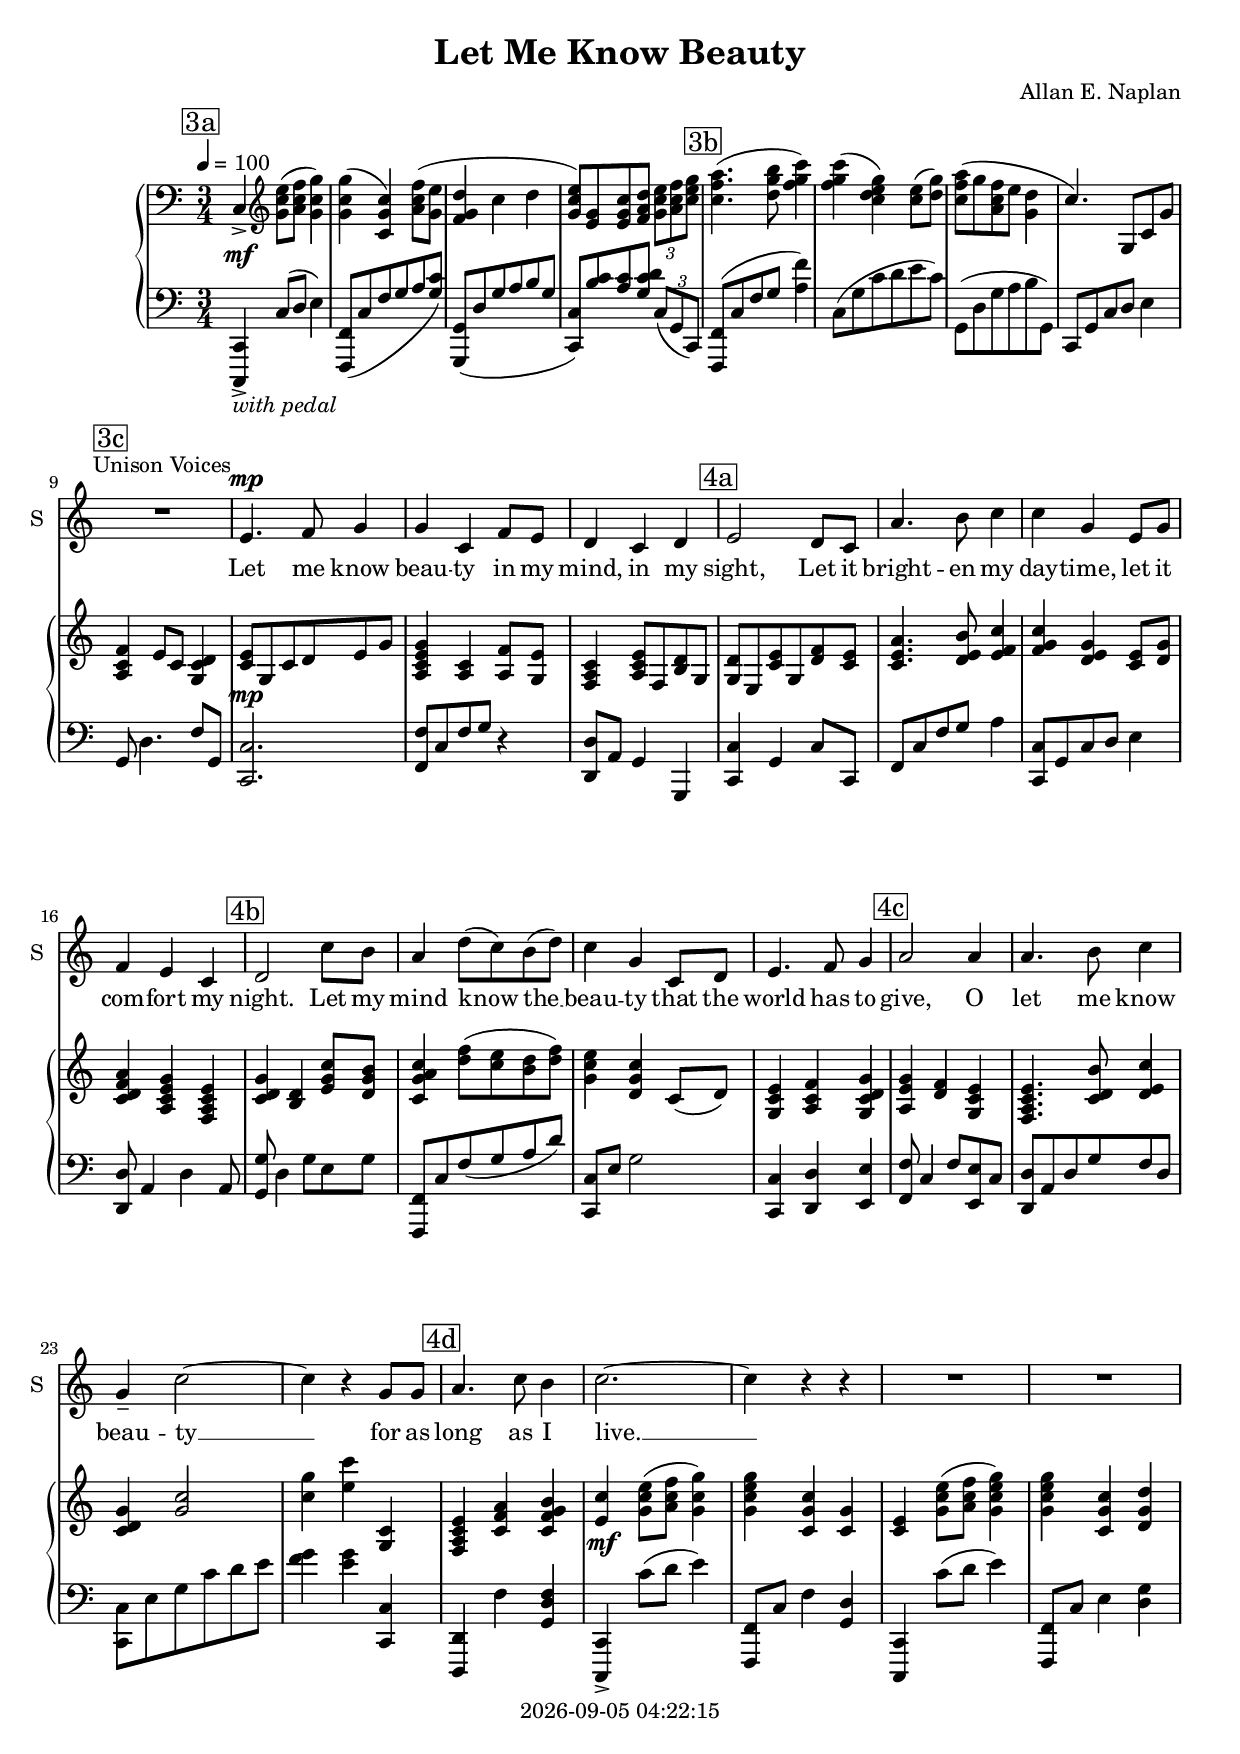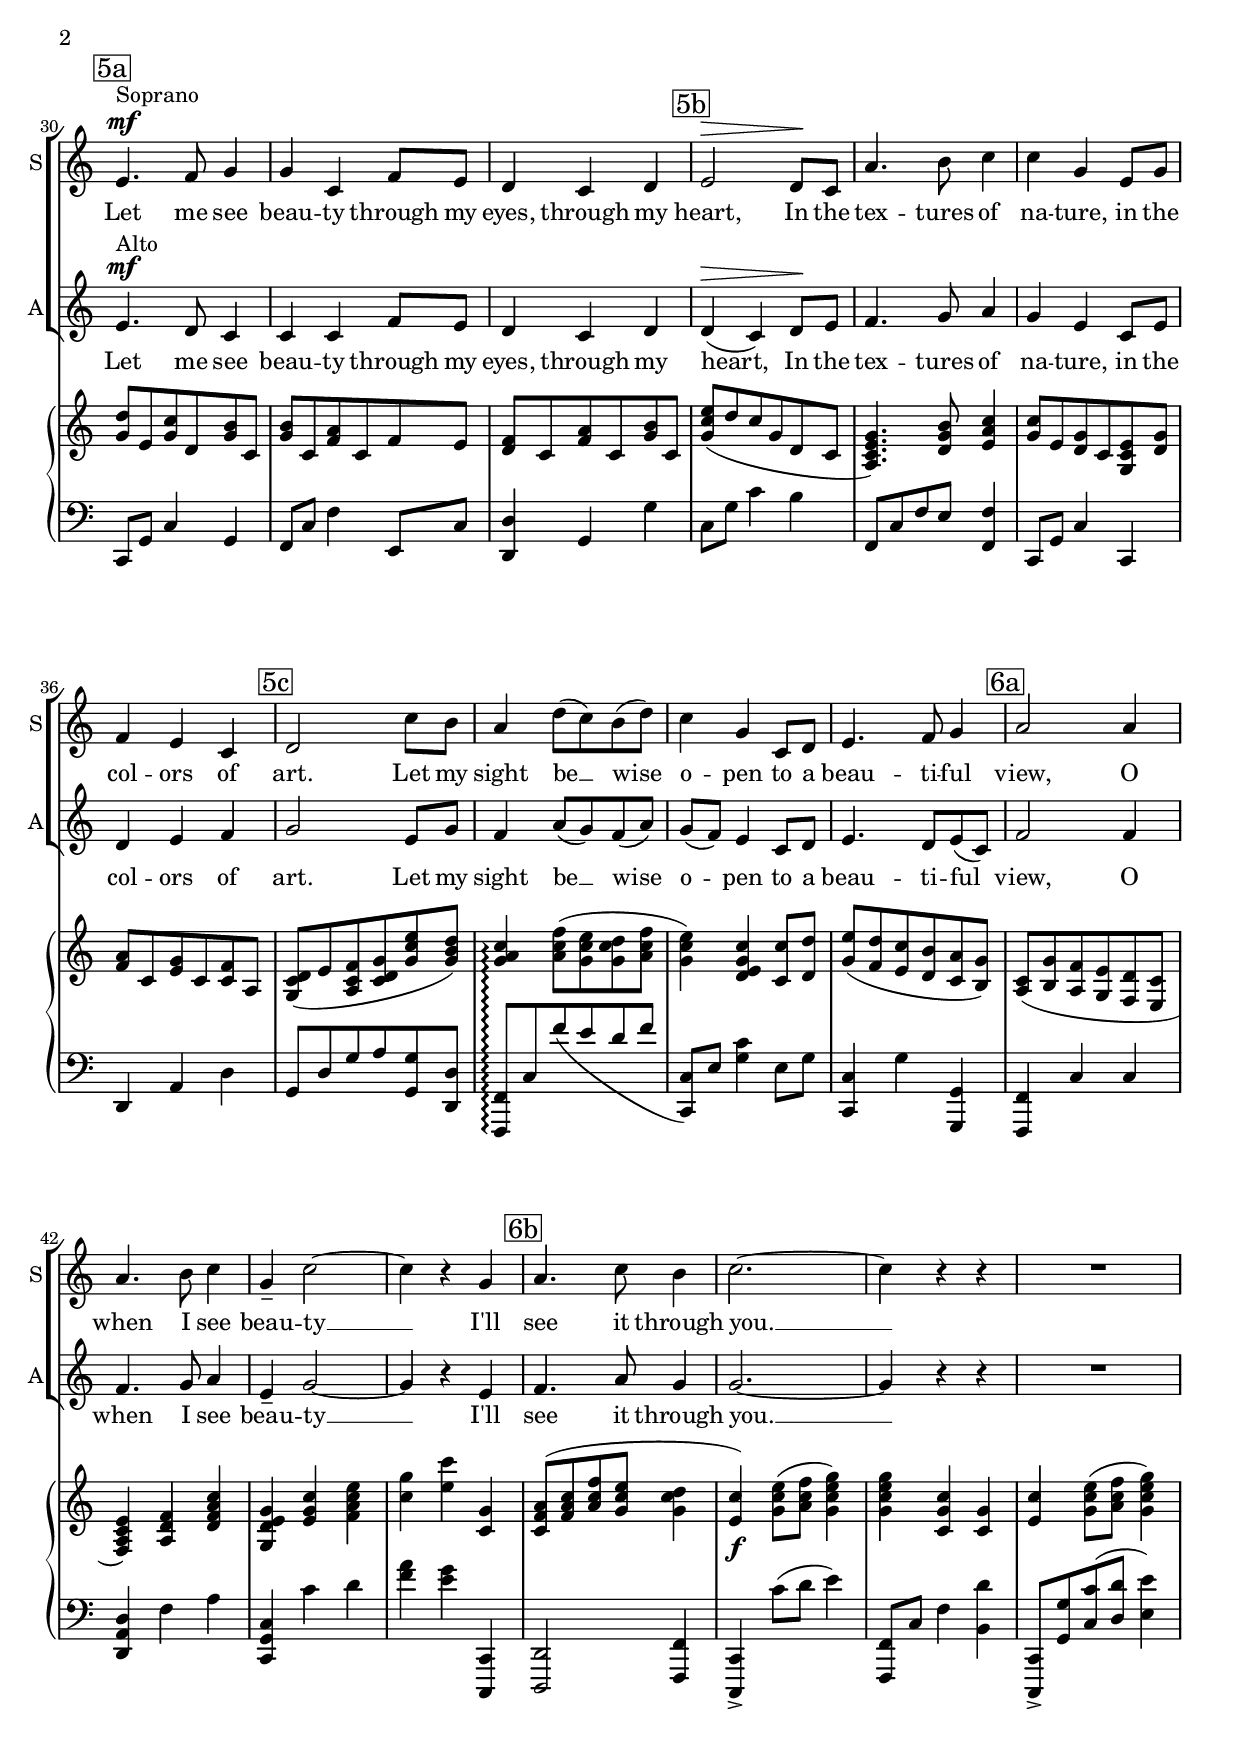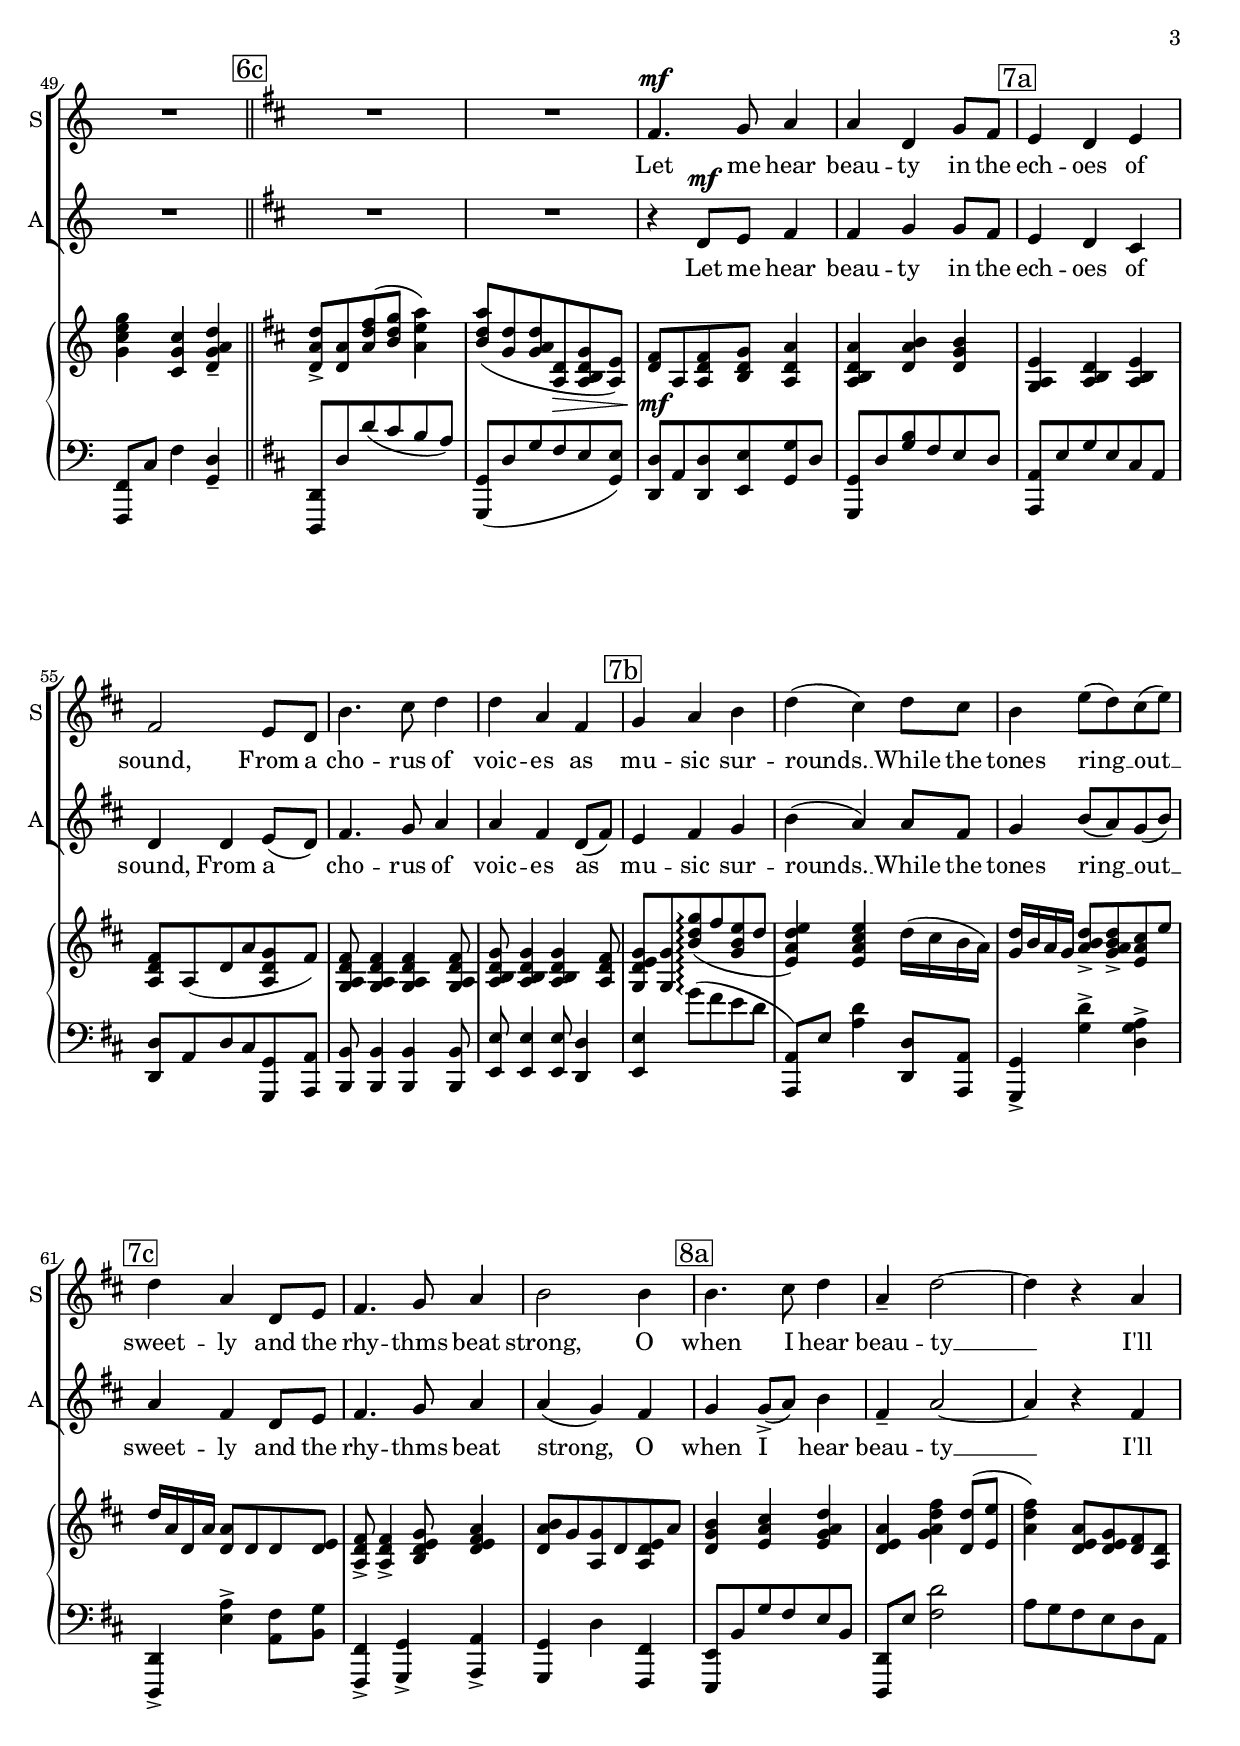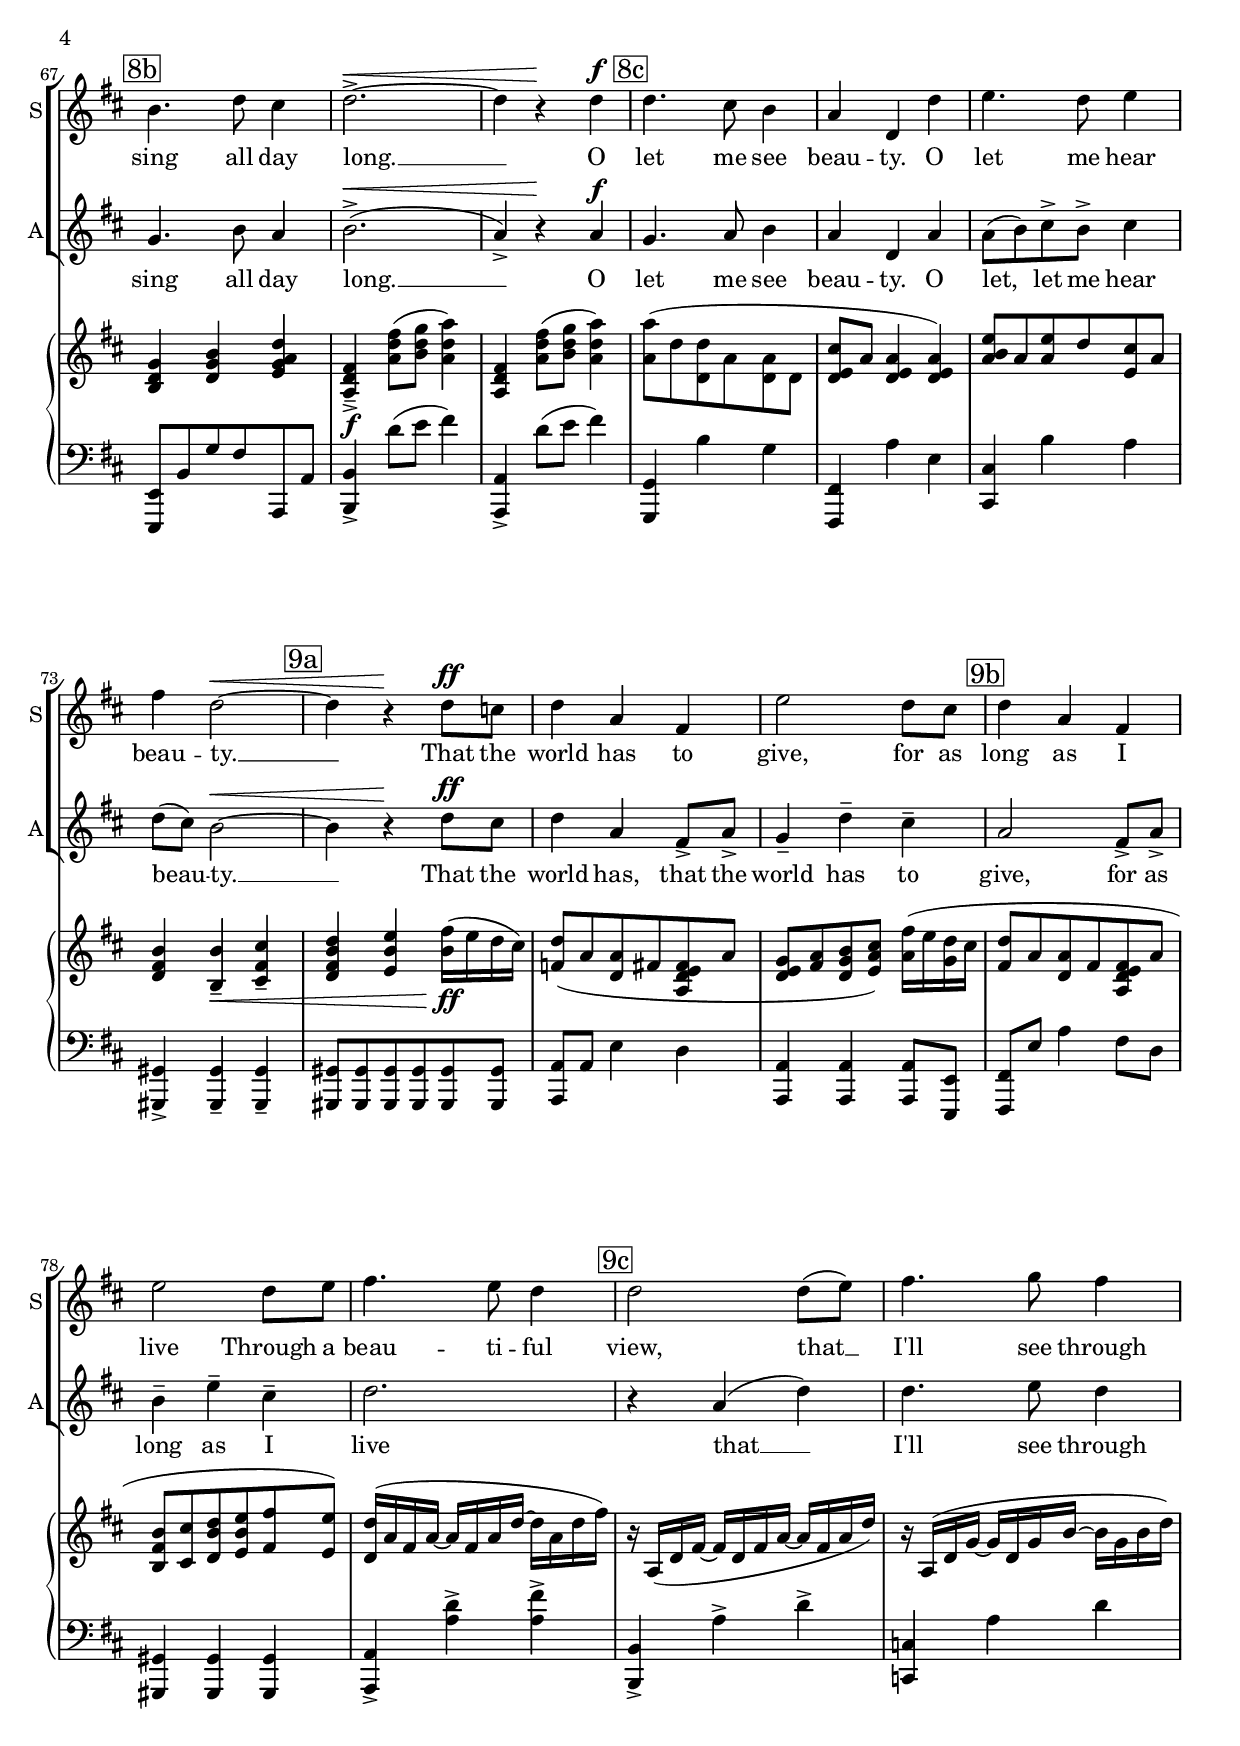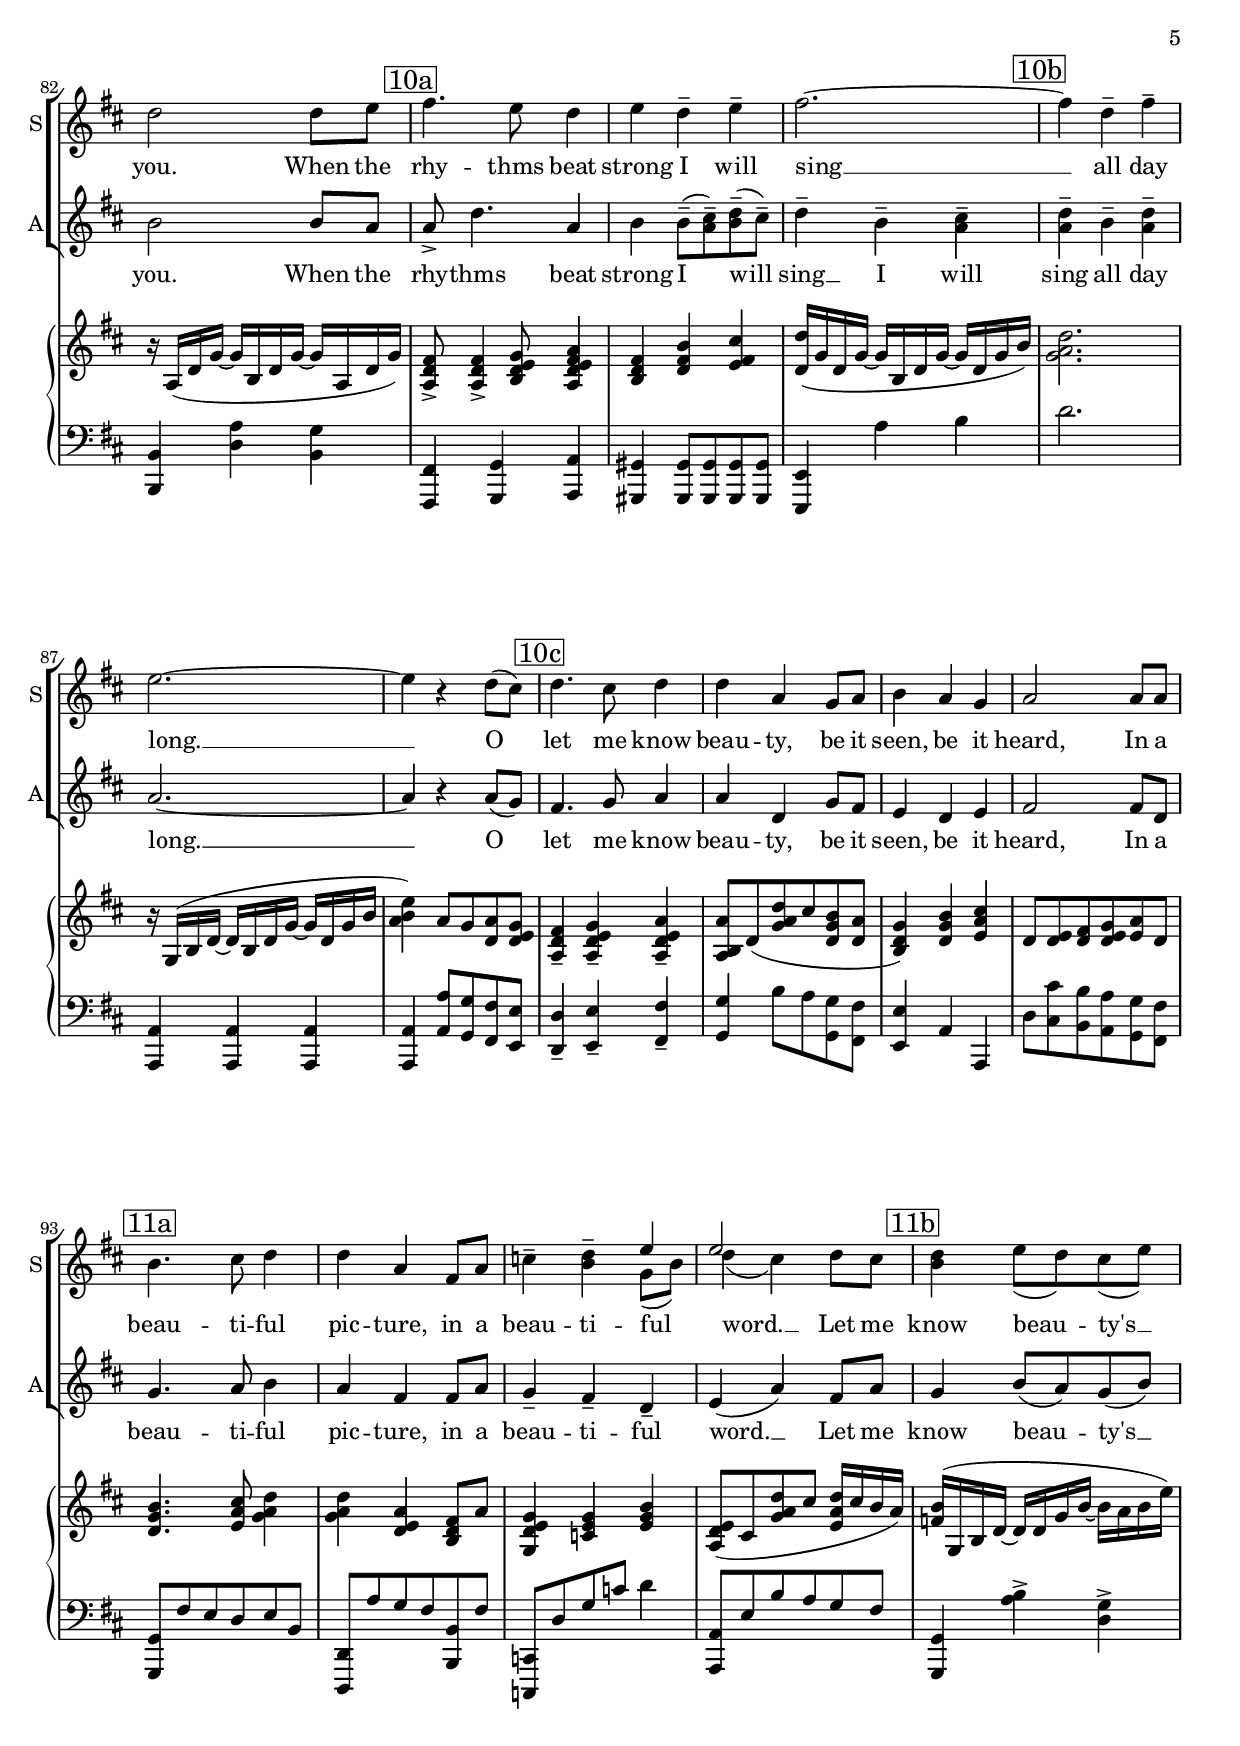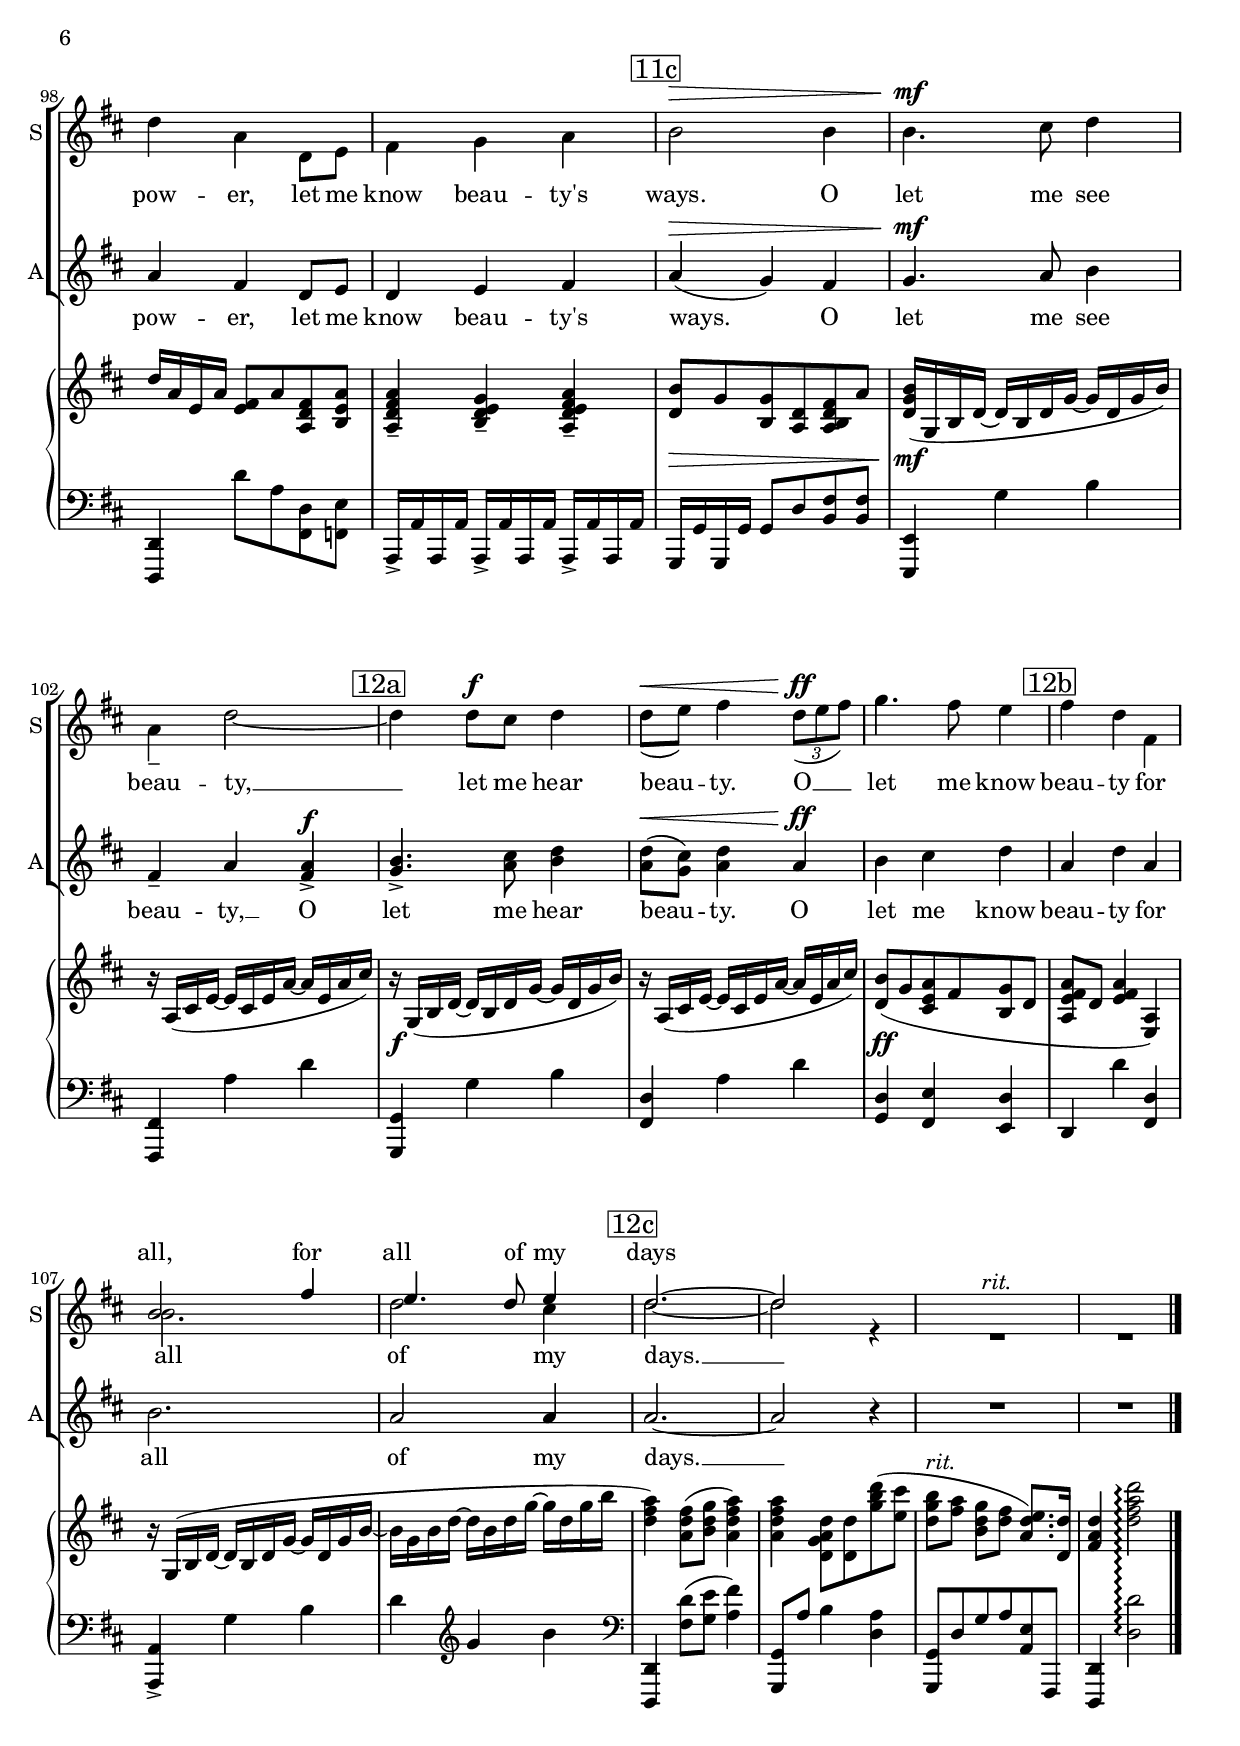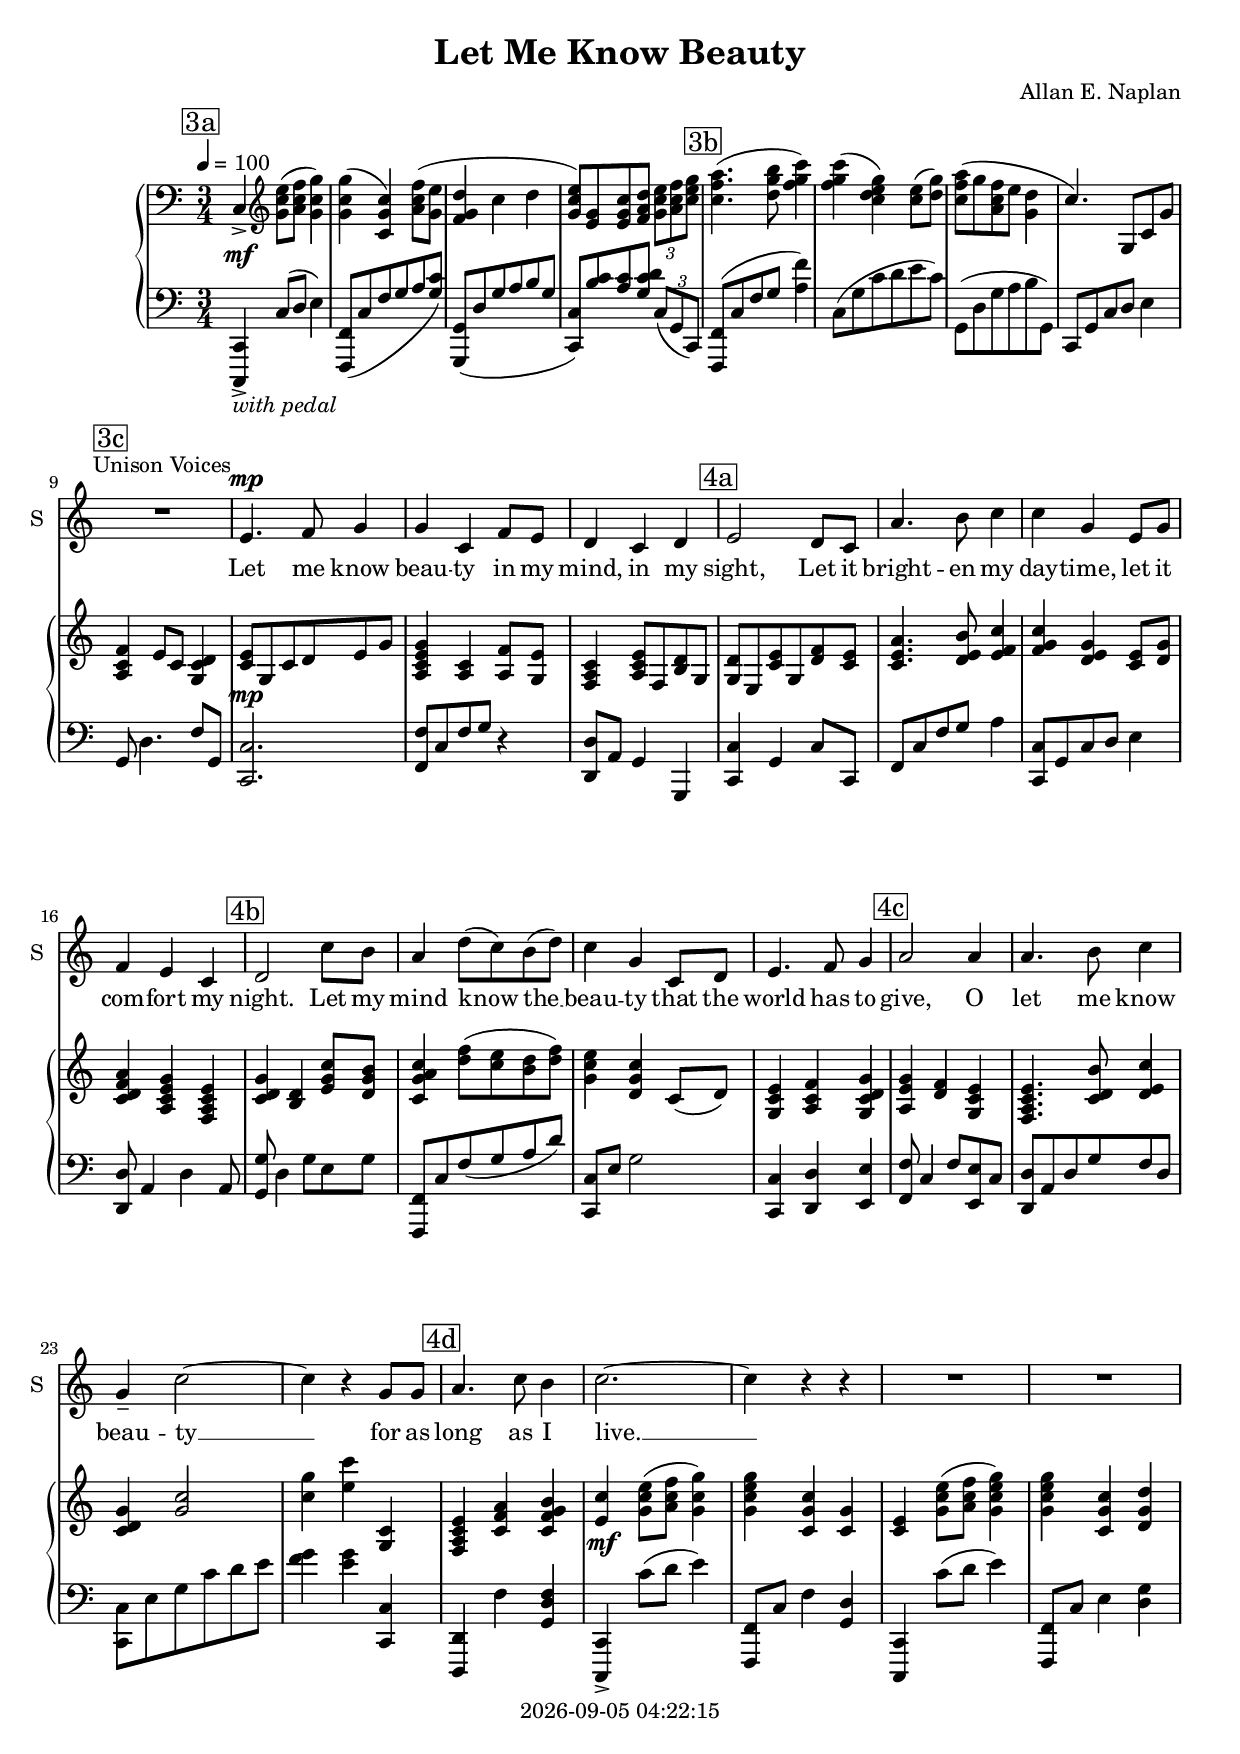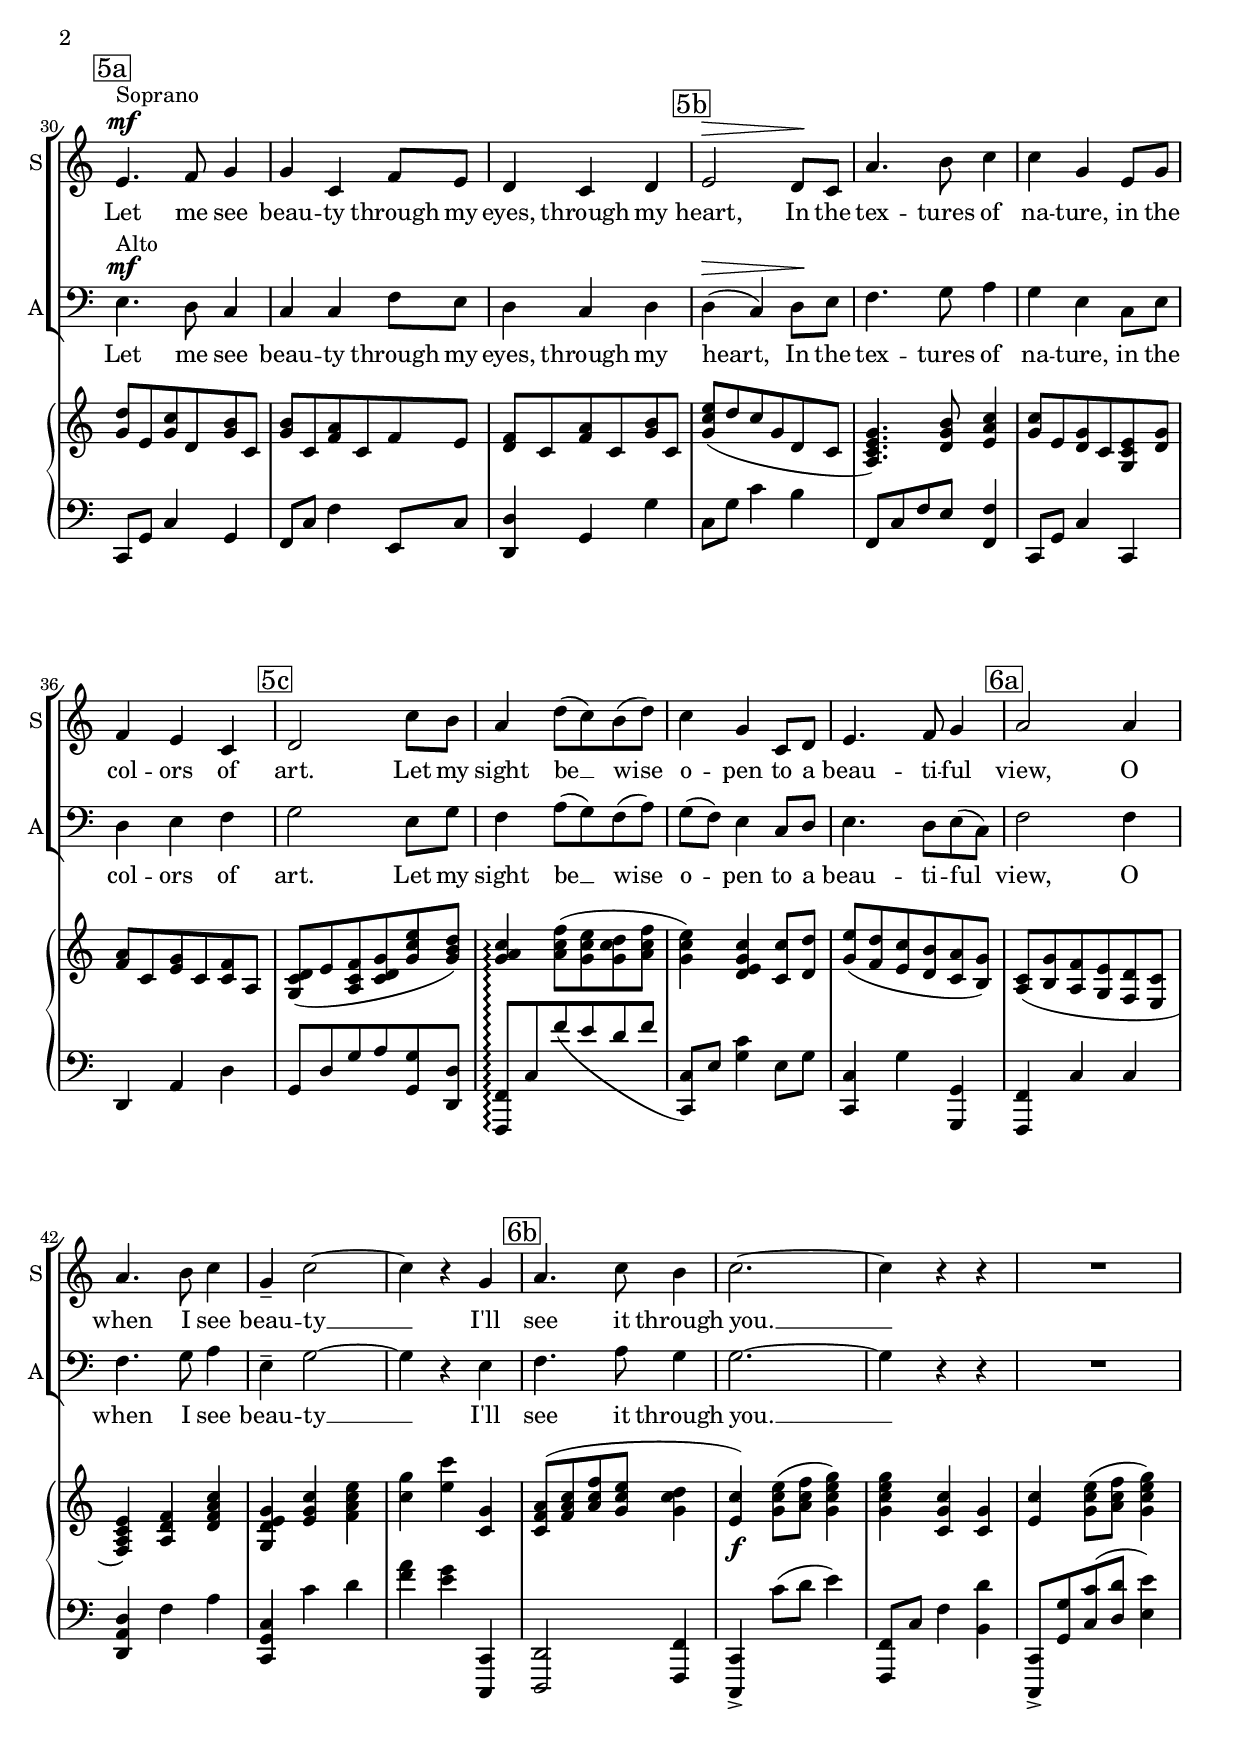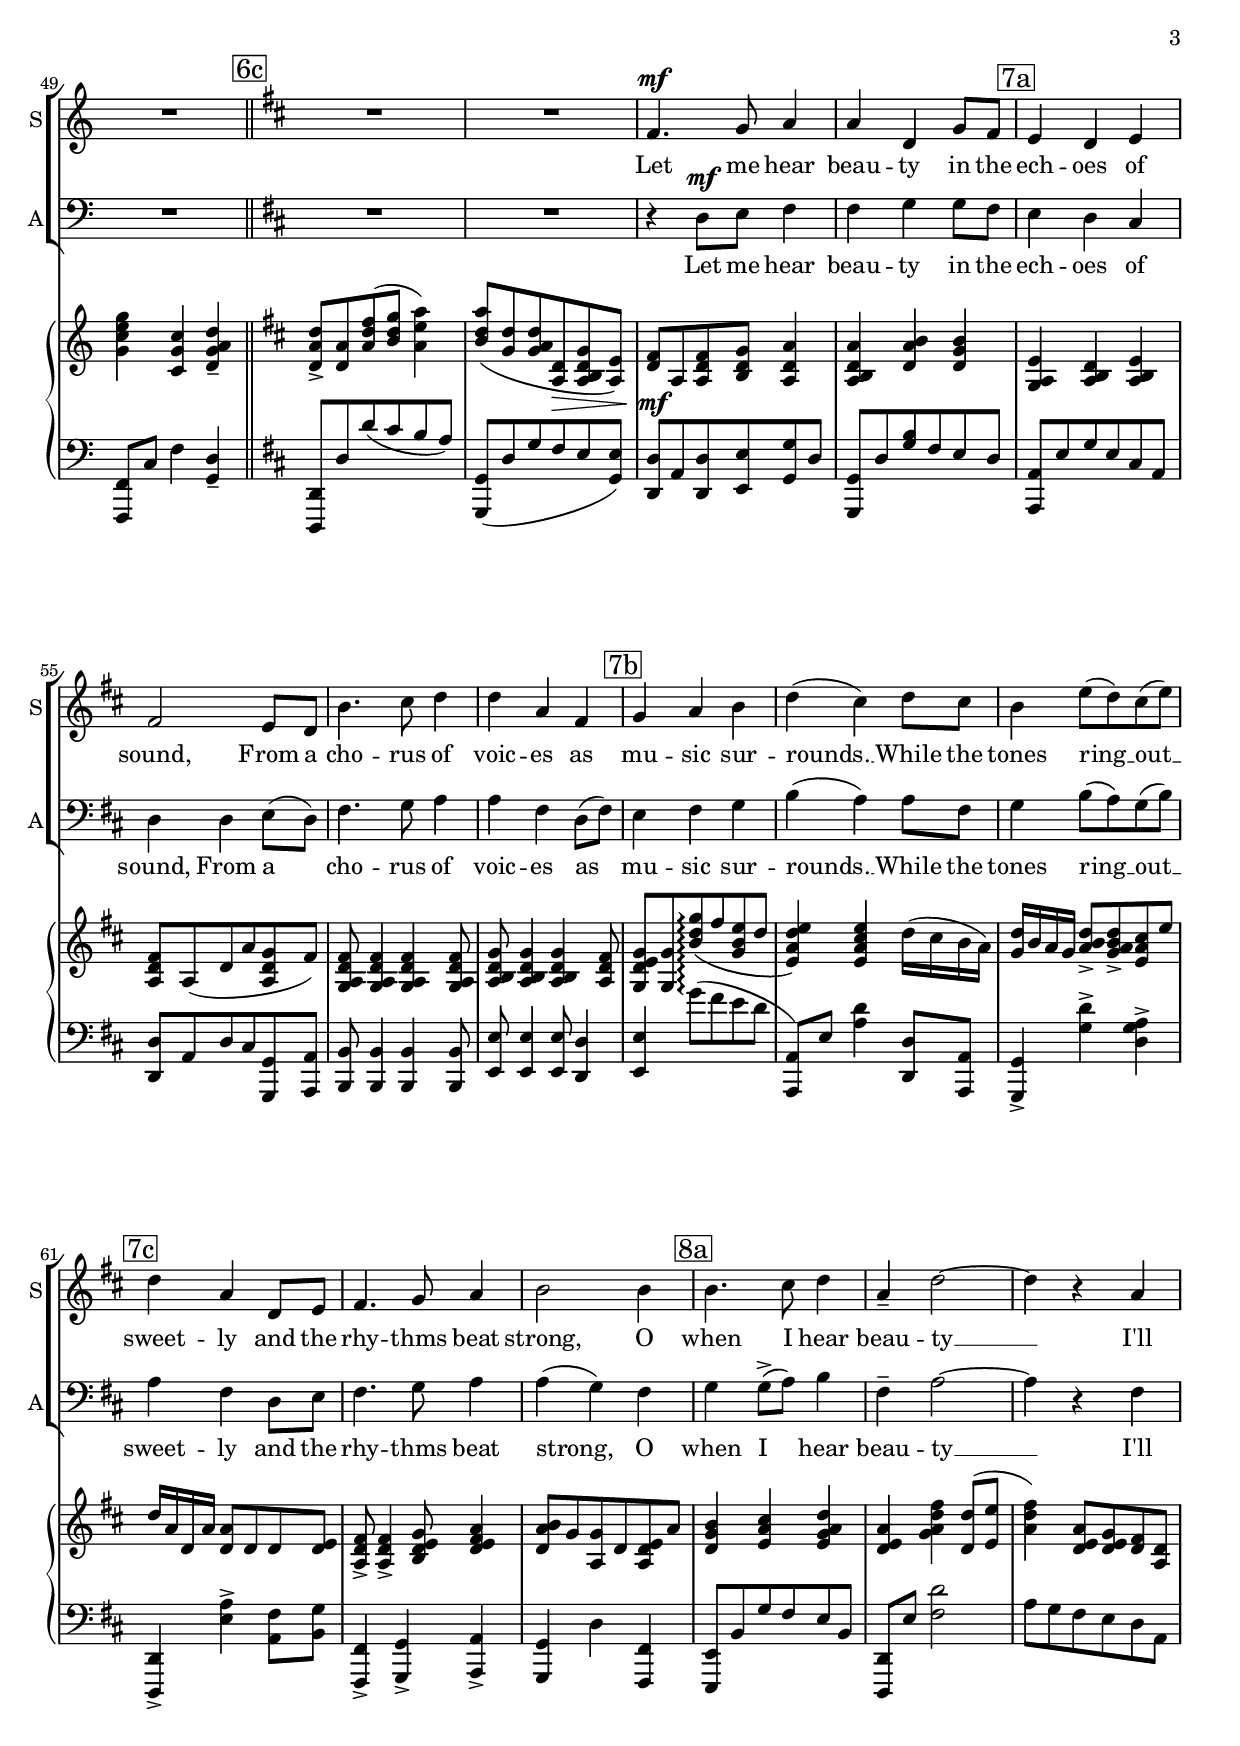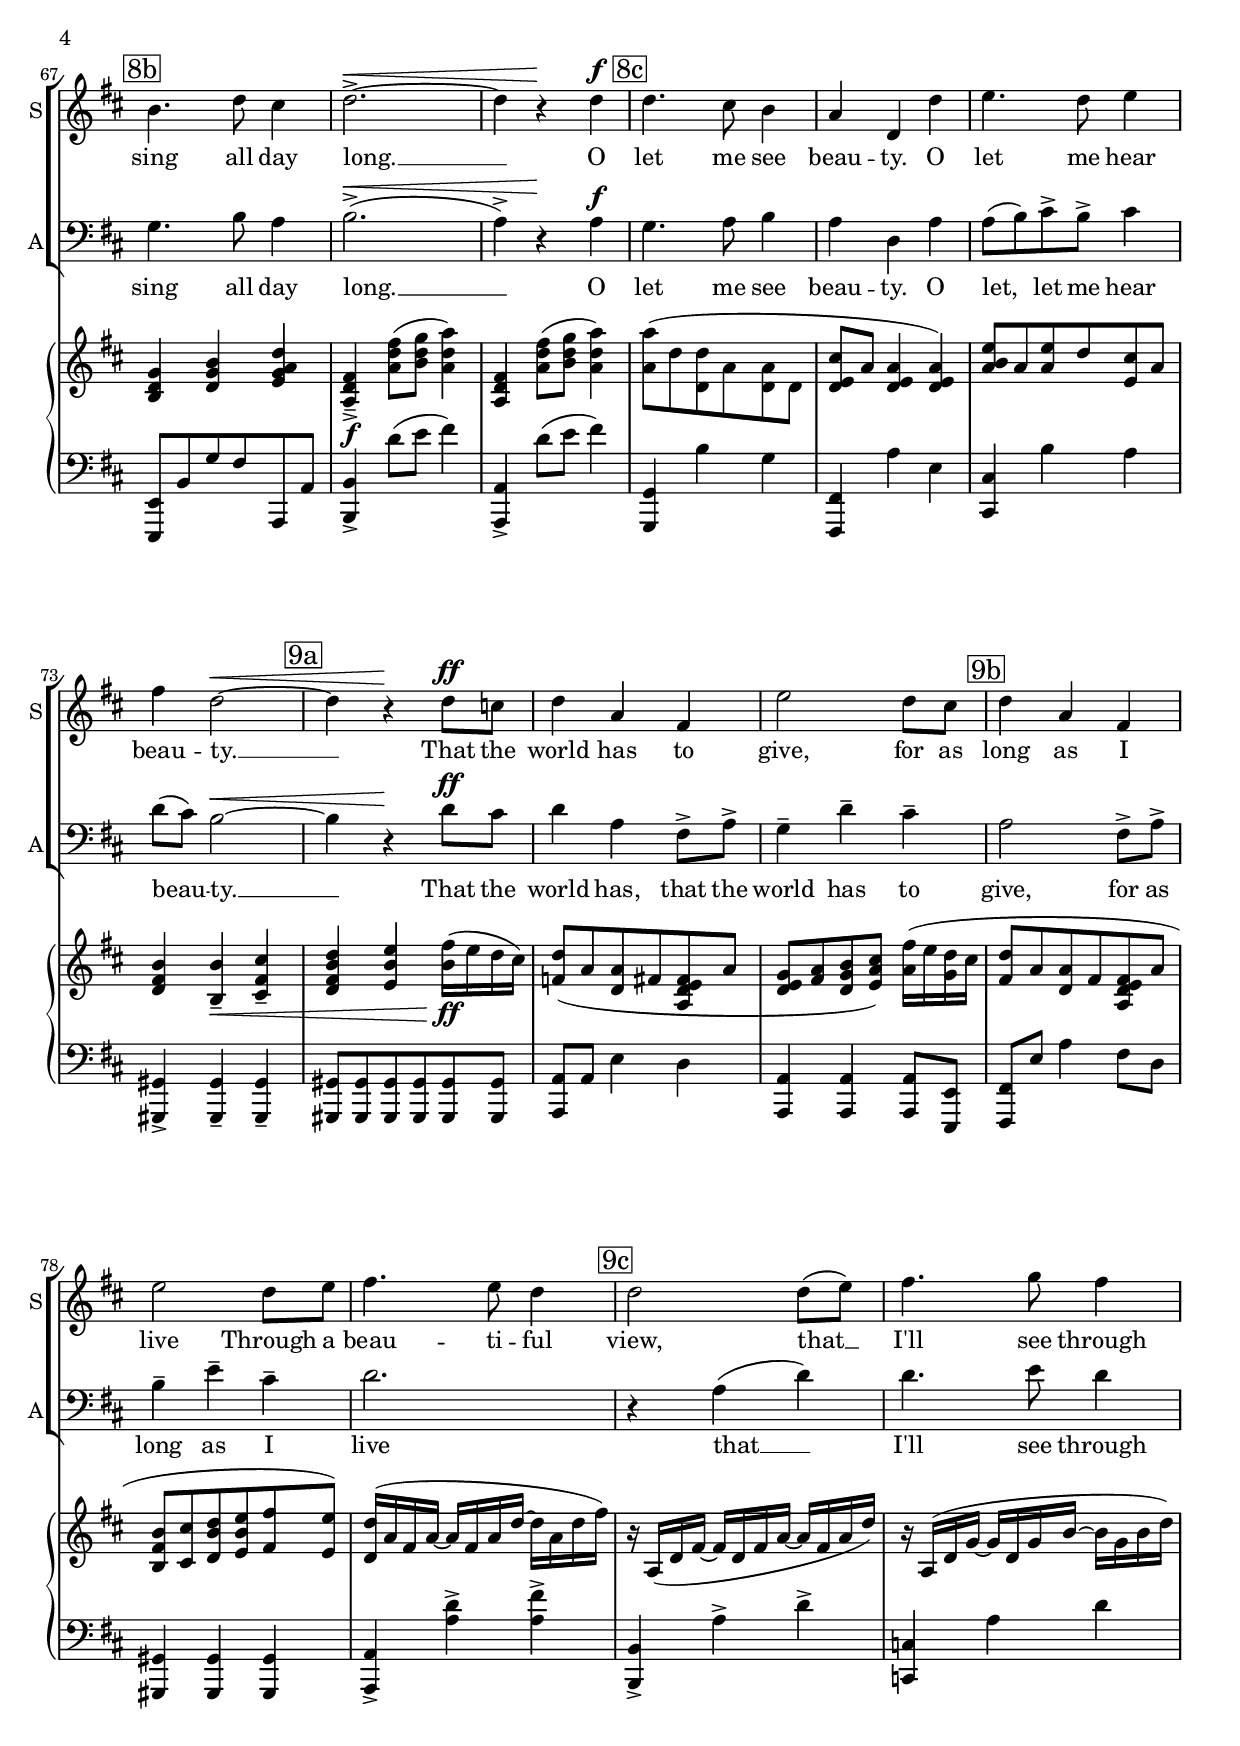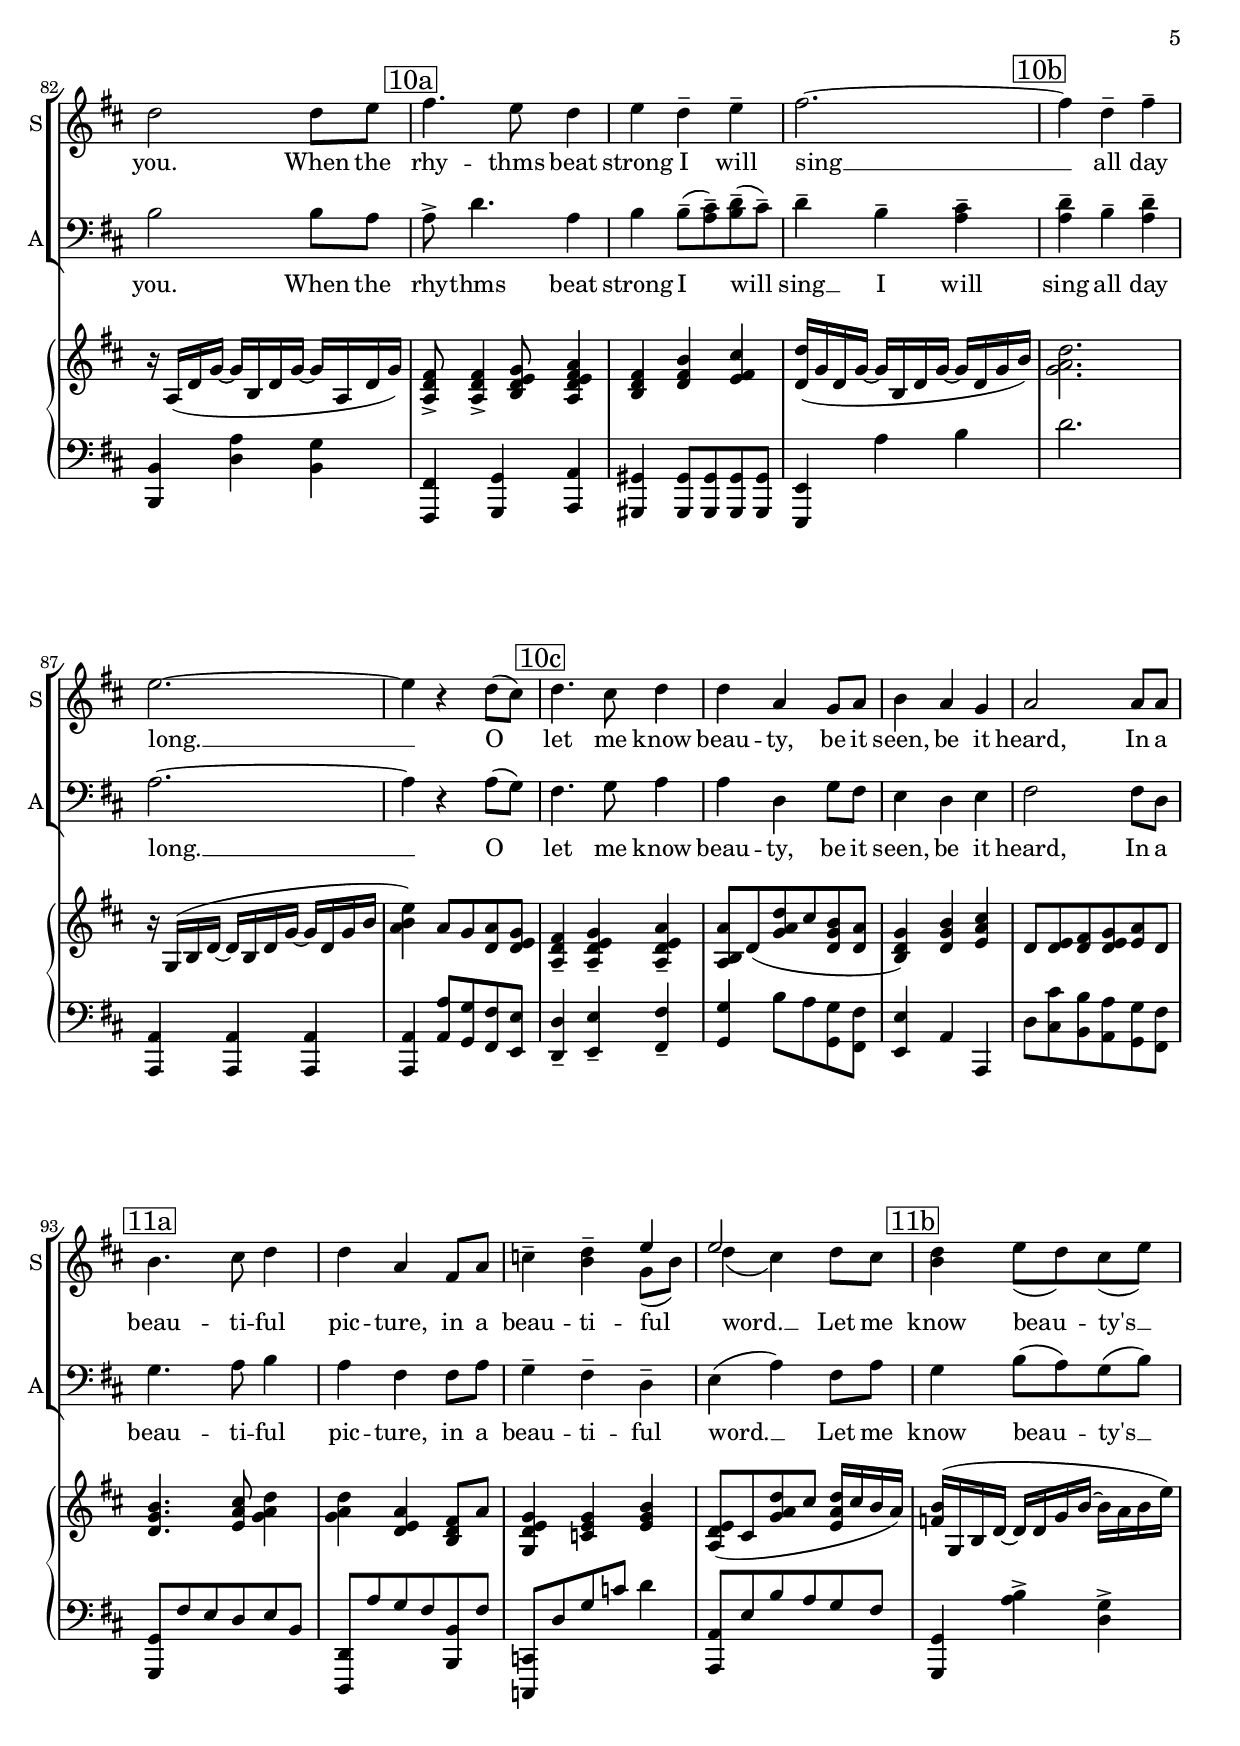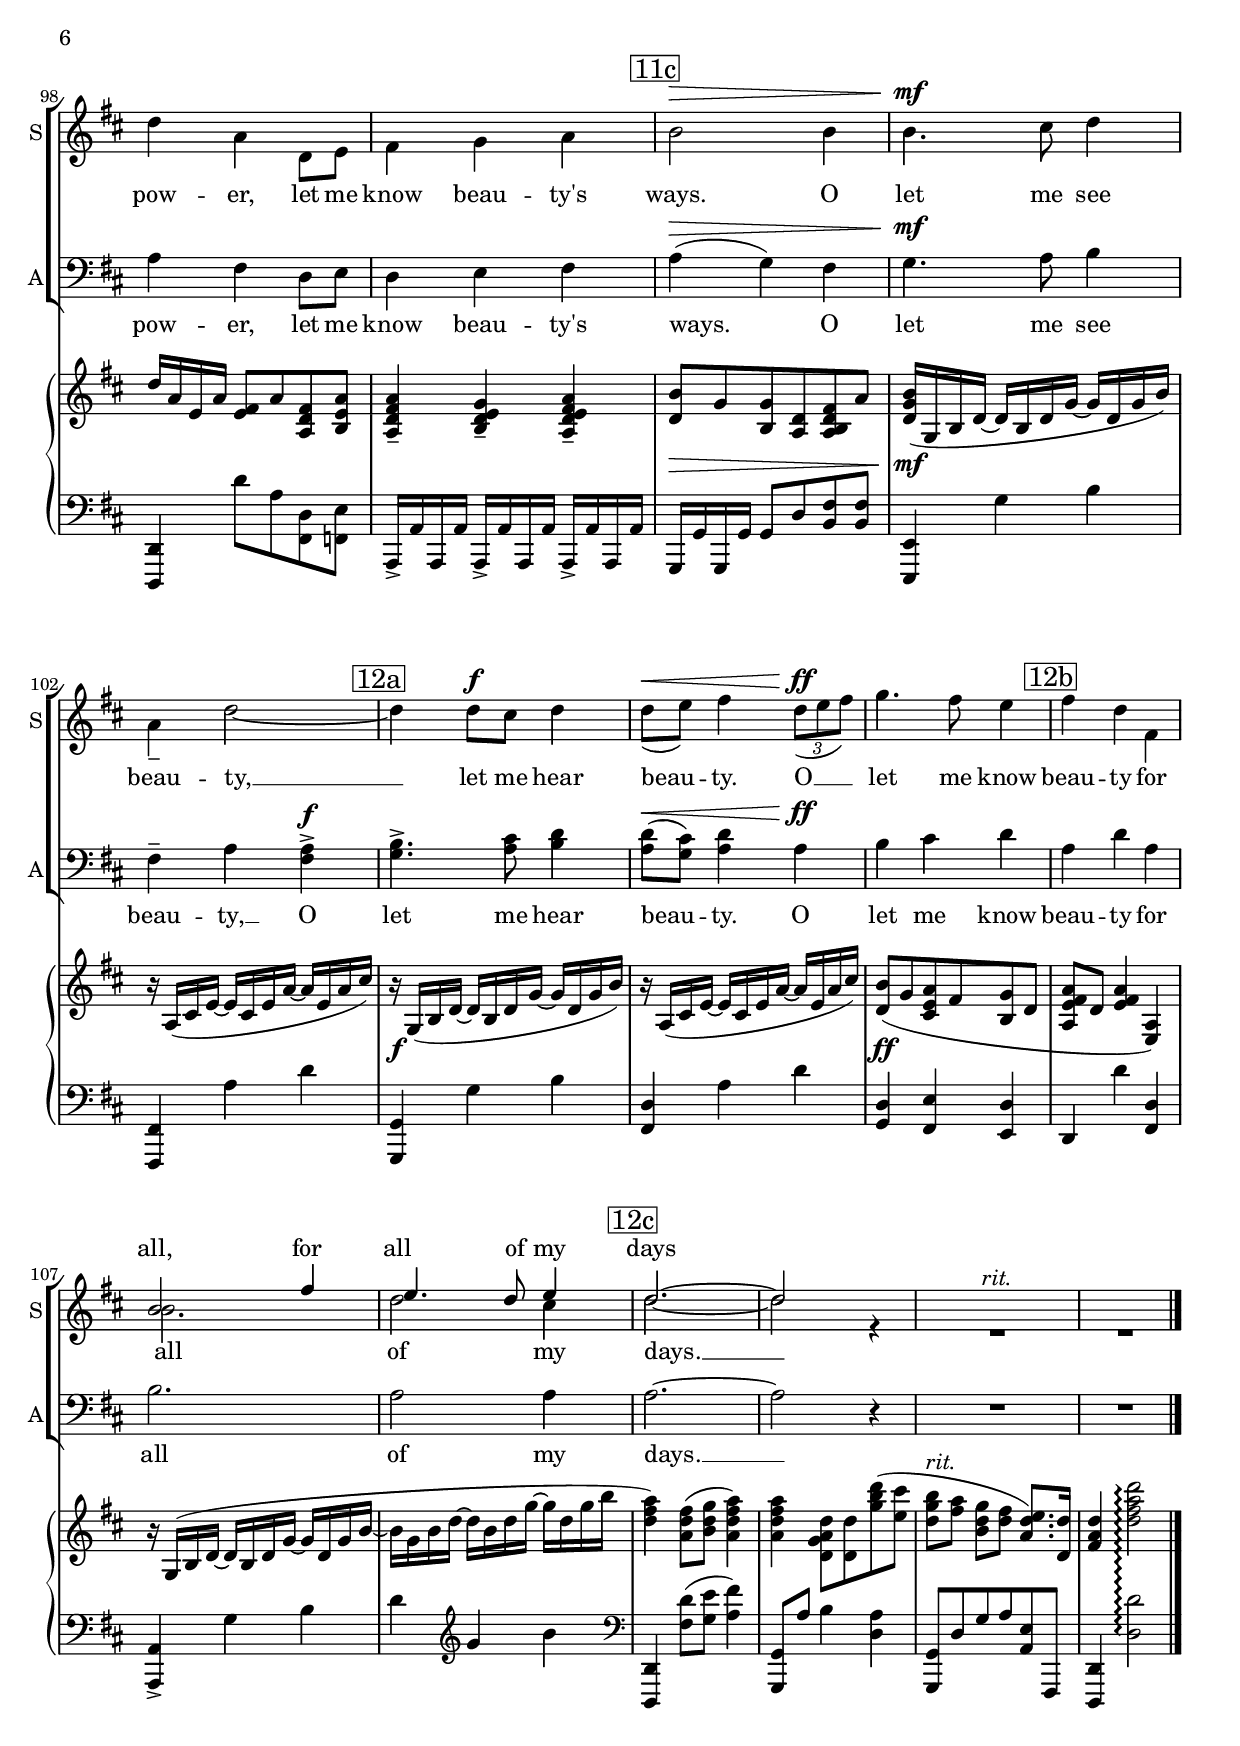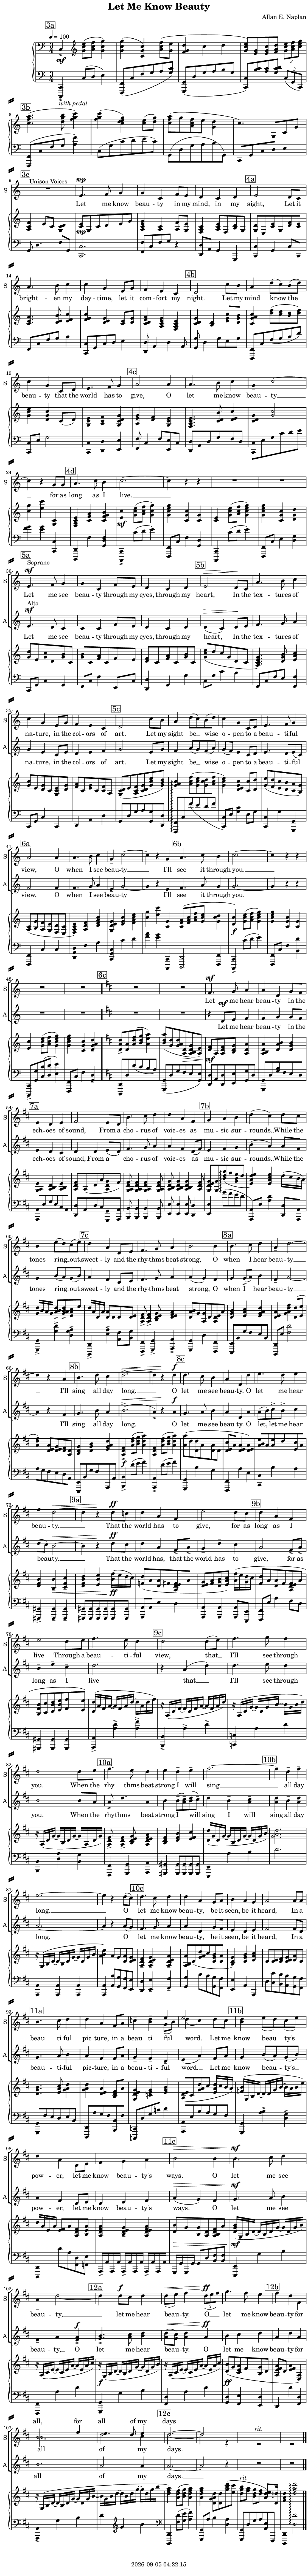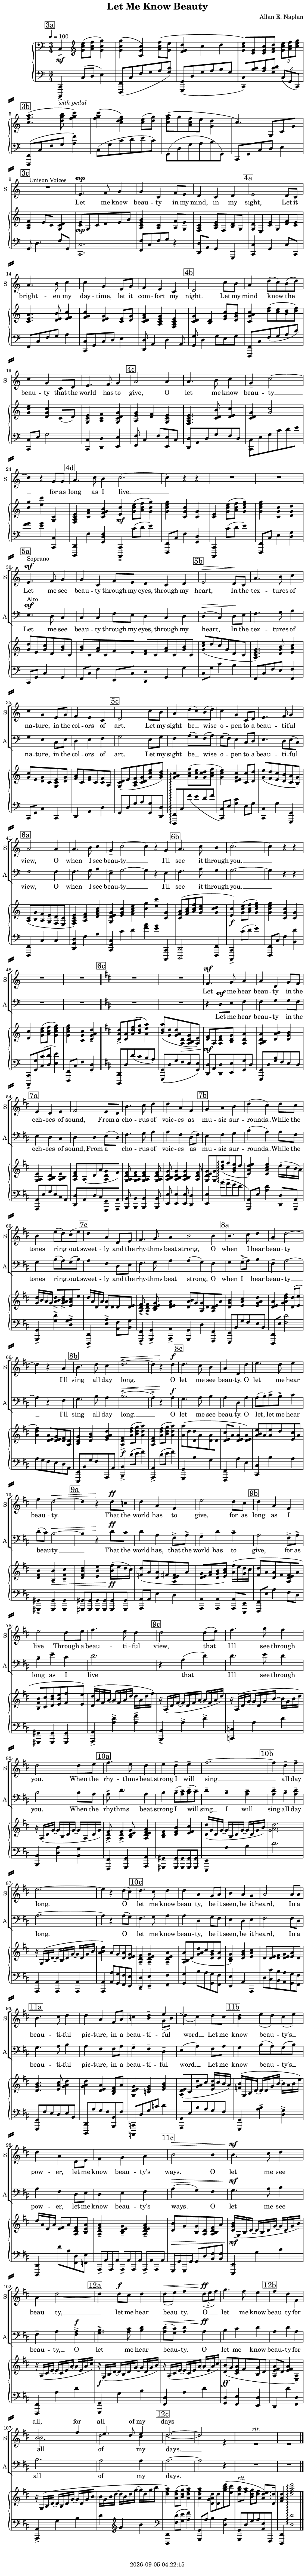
\version "2.22.0"

\include "predefined-guitar-fretboards.ly"
\include "articulate.ly"

today = #(strftime "%Y-%m-%d %H:%M:%S" (localtime (current-time)))

\header {
% centered at top
%  dedication  = "dedication"
  title       = "Let Me Know Beauty"
%  subtitle    = "subtitle"
%  subsubtitle = "subsubtitle"
%  instrument  = "instrument"
  
% arrangement of following lines:
%
%  poet    composer
%  meter   arranger
%  piece       opus

  composer    = "Allan E. Naplan"
%  arranger    = "arranger"
%  opus        = "opus"

%  poet        = "poet"
%  meter       = "meter"
%  piece       = "piece"

% centered at bottom
% tagline     = "tagline" % default lilypond version
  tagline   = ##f
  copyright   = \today
}

#(set-global-staff-size 19)

global = {
  \key c \major
  \time 3/4
}

TempoTrack = {
  \tempo 4=100
  s2.*110
  \set Score.tempoHideNote = ##t
  \tempo 4=100
  s2.*2
}

RehearsalTrack = {
%  \set Score.currentBarNumber = #5
  \mark \markup { \box "3a" } s2.*4
  \mark \markup { \box "3b" } s2.*4
  \mark \markup { \box "3c" } s2.*4
  \mark \markup { \box "4a" } s2.*4
  \mark \markup { \box "4b" } s2.*4
  \mark \markup { \box "4c" } s2.*4
  \mark \markup { \box "4d" } s2.*5
  \mark \markup { \box "5a" } s2.*3
  \mark \markup { \box "5b" } s2.*4
  \mark \markup { \box "5c" } s2.*4
  \mark \markup { \box "6a" } s2.*4
  \mark \markup { \box "6b" } s2.*5
  \mark \markup { \box "6c" } s2.*4
  \mark \markup { \box "7a" } s2.*4
  \mark \markup { \box "7b" } s2.*3
  \mark \markup { \box "7c" } s2.*3
  \mark \markup { \box "8a" } s2.*3
  \mark \markup { \box "8b" } s2.*3
  \mark \markup { \box "8c" } s2.*4
  \mark \markup { \box "9a" } s2.*3
  \mark \markup { \box "9b" } s2.*3
  \mark \markup { \box "9c" } s2.*3
  \mark \markup { \box "10a" } s2.*3
  \mark \markup { \box "10b" } s2.*3
  \mark \markup { \box "10c" } s2.*4
  \mark \markup { \box "11a" } s2.*4
  \mark \markup { \box "11b" } s2.*3
  \mark \markup { \box "11c" } s2.*3
  \mark \markup { \box "12a" } s2.*3
  \mark \markup { \box "12b" } s2.*3
  \mark \markup { \box "12c" } s2.*4
}

sopranoA = \relative {
  R2.*8 \break
  R2.^\markup "Unison Voices" e'4.^\mp f8 g4 | g4 c, f8 e | d4 c d |
  e2 d8 c | a'4. b8 c4 | c4 g e8 g | f4 e c | % 4a
  d2 c'8 b | a4 d8(c) b(d) | c4 g c,8 d | e4. f8 g4 |
  a2 4 | a4. b8 c4 | g-- c2~ | c4 r g8 8 |
  a4. c8 b4 | c2.~ | c4 r r | R2. | R2. \break |
}

sopranoB = \relative {
  e'4.^\mf^\markup Soprano f8 g4 | g c, f8 e | d4 c d | % 5a
  e2^\> d8\! c | a'4. b8 c4 | c g e8 g | f4 e c |
  d2 c'8 b | a4 d8(c) b(d) | c4 g c,8 d | e4. f8 g4 |
  a2 4 | 4. b8 c4 | g-- c2~ | c4 r g | % 6a
  a4. c8 b4 | c2.~ | c4 r r | R2. | R2. \bar "||" \key d \major |
  R2. | R2. | fis,4.^\mf g8 a4 | a d, g8 fis |
  e4 d e | fis2 e8 d | b'4. cis8 d4 | d a fis | % 7a
  g4 a b | d4(cis) d8 cis | b4 e8(d) cis(e) |
  d4 a d,8 e | fis4. g8 a4 | b2 4 |
  b4. cis8 d4 | a-- d2~ | d4 r a | % 8a
  b4. d8 cis4 | d2.->^\< ~ | 4 r\! d^\f |
  d4. cis8 b4 | a4 d, d' | e4. d8 e4 | fis4 d2^\<~ |
  d4 r\! 8^\ff c | d4 a fis | e'2 d8 cis | % 9a
  d4 a fis | e'2 d8 e | fis4. e8 d4 |
  d2 8(e) | fis4. g8 fis4 | d2 8 e |
  fis4. e8 d4 | e d-- e-- | fis2.~ | % 10a
  fis4 d-- fis-- | e2.~ | e4 r d8(cis) |
  d4. cis8 d4 | d4 a g8 a | b4 a g | a2 8 8
  b4. cis8 d4 | d a fis8 a | c4-- <b d>-- % 11a
  << {\voiceTwo g8(b) | d4(cis)} \new Voice {\voiceOne e4 | e2} >> d8 cis
  <b d>4 e8(d) cis(e) | d4 a d,8 e | fis4 g a | % 11b
  b2^\> 4 | 4.^\mf cis8 d4 | a4-- d2~ |
  d4 8^\f cis d4 | d8^\< (e) fis4 \tuplet 3/2 {d8^\ff (e fis)} | g4. fis8 e4 | % 12a
  fis4 d fis, | << {\voiceTwo b2. | d2 cis4 | d2.~ | d2} \new Voice {\voiceOne b2 fis'4 | e4. d8 e4 | d2.~ | d2} >> r4
  R2.^\markup\italic rit. | R2.
}

soprano = \relative {
  \global
  \sopranoA
  \sopranoB
  \bar "|."
}

wordsA = \lyricmode {
  Let me know beau -- ty in my mind, in my sight,
  Let it bright -- en my day -- time,
  let it com -- fort my night.
  Let my mind know the __ beau -- ty
  that the world has to give,
  O let me know beau -- ty __
  for as long as I live. __
}

wordsSopB = \lyricmode {
  Let me see beau -- ty through my eyes, through my heart,
  In the tex -- tures of na -- ture, in the col -- ors of art.
  Let my sight be __ wise o -- pen to a beau -- ti -- ful view,
  O when I see beau -- ty __
  I'll see it through you. __

  Let me hear beau -- ty in the ech -- oes of sound,
  From a cho -- rus of voic -- es as mu -- sic sur -- rounds. __
  While the tones ring __ out __ sweet -- ly
  and the rhy -- thms beat strong,
  O when I hear beau -- ty __
  I'll sing all day long. __
  O let me see beau -- ty.
  O let me hear beau -- ty. __
  That the world has to give,
  for as long as I live
  Through a beau -- ti -- ful view,
  that __ I'll see through you.
  When the rhy -- thms beat strong I will sing __
  all day long. __
  O let me know beau -- ty, be it seen, be it heard,
  In a beau -- ti -- ful pic -- ture,
  in a beau -- ti -- ful word. __
  Let me know beau -- ty's __ pow -- er,
  let me know beau -- ty's ways.
  O let me see beau -- ty, __
  let me hear beau -- ty.
  O __ let me know beau -- ty for all of my days. __
}

wordsSop = {
  \wordsA
  \wordsSopB
}

wordsSopMidi = \lyricmode {
  "Let " "me " "know " beau "ty " "in " "my " "mind, " "in " "my " "sight, "
  "\nLet " "it " bright "en " "my " day "time, "
  "\nlet " "it " com "fort " "my " "night. "
  "\nLet " "my " "mind " "know " "the "  beau "ty "
  "\nthat " "the " "world " "has " "to " "give, "
  "\nO " "let " "me " "know " beau "ty " 
  "\nfor " "as " "long " "as " "I " "live. " 
  "\nLet " "me " "see " beau "ty " "through " "my " "eyes, " "through " "my " "heart, "
  "\nIn " "the " tex "tures " "of " na "ture, " "in " "the " col "ors " "of " "art. "
  "\nLet " "my " "sight " "be "  "wise " o "pen " "to " "a " beau ti "ful " "view, "
  "\nO " "when " "I " "see " beau "ty " 
  "\nI'll " "see " "it " "through " "you. " 

  "\nLet " "me " "hear " beau "ty " "in " "the " ech "oes " "of " "sound, "
  "\nFrom " "a " cho "rus " "of " voic "es " "as " mu "sic " sur "rounds. " 
  "\nWhile " "the " "tones " "ring "  "out "  sweet "ly "
  "\nand " "the " rhy "thms " "beat " "strong, "
  "\nO " "when " "I " "hear " beau "ty " 
  "\nI'll " "sing " "all " "day " "long. " 
  "\nO " "let " "me " "see " beau "ty. "
  "\nO " "let " "me " "hear " beau "ty. " 
  "\nThat " "the " "world " "has " "to " "give, "
  "\nfor " "as " "long " "as " "I " "live "
  "\nThrough " "a " beau ti "ful " "view, "
  "\nthat "  "I'll " "see " "through " "you. "
  "\nWhen " "the " rhy "thms " "beat " "strong " "I " "will " "sing " 
  "\nall " "day " "long. " 
  "\nO " "let " "me " "know " beau "ty, " "be " "it " "seen, " "be " "it " "heard, "
  "\nIn " "a " beau ti "ful " pic "ture, "
  "\nin " "a " beau ti "ful " "word. " 
  "\nLet " "me " "know " beau "ty's "  pow "er, "
  "\nlet " "me " "know " beau "ty's " "ways. "
  "\nO " "let " "me " "see " beau "ty, " 
  "\nlet " "me " "hear " beau "ty. "
  "\nO "  "let " "me " "know " beau "ty " "for " "all " "of " "my " "days. " 
}

wordsDescant = \lyricmode {
  \skip 2.*106
  all,2 for4 all4. of8 my4 days2. __ ""2
}

altoA = \relative {
  R2.*29
}

altoB = \relative {
  e'4.^\mf^\markup Alto d8 c4 | c4 4 f8 e | d4 c d | % 5a
  d4^\>(c) d8\! e | f4. g8 a4 | g4 e c8 e | d4 e f |
  g2 e8 g | f4 a8(g) f(a) | g(f) e4 c8 d | e4. d8 e(c) |
  f2 4 | f4. g8 a4 | e4-- g2~ | g4 r e | % 6a
  f4. a8 g4 | g2.~ | g4 r r | R2. | R2. \key d \major |
  R2. | R2. | r4 d8^\mf e fis4 | 4 g4 8 fis
  e4 d cis | d4 4 e8(d) | fis4. g8 a4 | a4 fis d8(fis) | % 7a
  e4 fis g | b4(a) 8 fis | g4 b8(a) g(b) |
  a4 fis d8 e | fis4. g8 a4 | a(g) fis |
  g4 8-> (a) b4 | fis4-- a2~ | 4 r fis | % 8a
  g4. b8 a4 | b2.->^\< ( | a4->) r\! a^\f |
  g4. a8 b4 | a d, a' | a8(b) cis-> b-> cis4 | d8(cis) b2^\< ~
  b4 r\! d8^\ff cis | d4 a fis8-> a-> | g4-- d'-- cis-- | % 9a
  a2 fis8-> a-> | b4-- e-- cis-- | d2. |
  r4 a(d) | d4. e8 d4 | b2 8 a |
  a8-> d4. a4 | b4 8--(<a cis>--) <b d>-- (cis--) | d4-- b-- <a cis>-- | % 10a
  <a d>4-- b-- q-- | a2.~ | a4 r4 8(g)
  fis4. g8 a4 | a4 d, g8 fis | e4 d e | fis2 8 d |
  g4. a8 b4 | a4 fis4 8 a | g4-- fis-- d-- | e(a) fis8 a | % 11a
  g4 b8(a) g(b) | a4 fis d8 e | d4 e fis |
  a4^\> (g) fis | g4.^\mf a8 b4 | fis4-- a <fis a>->^\f
  <g b>4.-> <a cis>8 <b d>4 | <a d>8^\< (<g cis>) <a d>4 a4^\ff | b cis d | % 12a
  a4 d a | b2. | a2 4 |
  a2.~ | 2 r4 | R2. | R2.
}

alto = \relative {
  \global
  \altoA
  \altoB
  \bar "|."
}

altoMidi = {
  \global
  \sopranoA
  \altoB
}

wordsAltoB = \lyricmode {
  Let me see beau -- ty through my eyes, through my heart,
  In the tex -- tures of na -- ture, in the col -- ors of art.
  Let my sight be __ wise o -- pen to a beau -- ti -- ful view,
  O when I see beau -- ty __
  I'll see it through you. __

  Let me hear beau -- ty in the ech -- oes of sound,
  From a cho -- rus of voic -- es as mu -- sic sur -- rounds. __
  While the tones ring __ out __ sweet -- ly
  and the rhy -- thms beat strong,
  O when I hear beau -- ty __
  I'll sing all day long. __
  O let me see beau -- ty.
  O let, let me hear beau -- ty. __
  That the world has, that the world has to give,
  for as long as I live

  that __ I'll see through you.
  When the rhy -- thms beat strong I will sing __
  I will sing all day long. __
  O let me know beau -- ty, be it seen, be it heard,
  In a beau -- ti -- ful pic -- ture,
  in a beau -- ti -- ful word. __
  Let me know beau -- ty's __ pow -- er,
  let me know beau -- ty's ways.
  O let me see beau -- ty, __
  O let me hear beau -- ty.
  O let me know beau -- ty for all of my days. __
}

wordsAlto = {
  \wordsAltoB
}

wordsAltoMidi = \lyricmode {
  "Let " "me " "know " beau "ty " "in " "my " "mind, " "in " "my " "sight, "
  "\nLet " "it " bright "en " "my " day "time, "
  "\nlet " "it " com "fort " "my " "night. "
  "\nLet " "my " "mind " "know " "the "  beau "ty "
  "\nthat " "the " "world " "has " "to " "give, "
  "\nO " "let " "me " "know " beau "ty " 
  "\nfor " "as " "long " "as " "I " "live. " 
  "\nLet " "me " "see " beau "ty " "through " "my " "eyes, " "through " "my " "heart, "
  "\nIn " "the " tex "tures " "of " na "ture, " "in " "the " col "ors " "of " "art. "
  "\nLet " "my " "sight " "be "  "wise " o "pen " "to " "a " beau ti "ful " "view, "
  "\nO " "when " "I " "see " beau "ty " 
  "\nI'll " "see " "it " "through " "you. " 

  "\nLet " "me " "hear " beau "ty " "in " "the " ech "oes " "of " "sound, "
  "\nFrom " "a " cho "rus " "of " voic "es " "as " mu "sic " sur "rounds. " 
  "\nWhile " "the " "tones " "ring "  "out "  sweet "ly "
  "\nand " "the " rhy "thms " "beat " "strong, "
  "\nO " "when " "I " "hear " beau "ty " 
  "\nI'll " "sing " "all " "day " "long. " 
  "\nO " "let " "me " "see " beau "ty. "
  "\nO " "let, " "let " "me " "hear " beau "ty. " 
  "\nThat " "the " "world " "has, " "that " "the " "world " "has " "to " "give, "
  "\nfor " "as " "long " "as " "I " "live "

  "\nthat "  "I'll " "see " "through " "you. "
  "\nWhen " "the " rhy "thms " "beat " "strong " "I " "will " "sing " 
  "\nI " "will " "sing " "all " "day " "long. " 
  "\nO " "let " "me " "know " beau "ty, " "be " "it " "seen, " "be " "it " "heard, "
  "\nIn " "a " beau ti "ful " pic "ture, "
  "\nin " "a " beau ti "ful " "word. " 
  "\nLet " "me " "know " beau "ty's "  pow "er, "
  "\nlet " "me " "know " beau "ty's " "ways. "
  "\nO " "let " "me " "see " beau "ty, " 
  "\nO " "let " "me " "hear " beau "ty. "
  "\nO " "let " "me " "know " beau "ty " "for " "all " "of " "my " "days. " 
}

pianoRH = \relative {
  \global \oneVoice
  c4-> \clef treble <g'' c e>8(<a c f> <g c g'>4)
  q4(<c, g' c>) <a' c f>8( <g e'>
  <f g d'>4 c' d
  <g, c e>8) <e g> <e g c> <f a d> \tuplet 3/2 {<g c e> <a c f> <c e g>}
  <c f a>4.(<d g b>8 <f g c>4) % 3b
  q4(<c d e g>) <c e>8(<d g>)
  <c f a>8(g' <a, c f> e' <g, d'>4
  \voiceOne c4.) g,8 c g'
  \oneVoice <a, c f>4 e'8 c <g c d>4 % 3c
  <c e>8 g c d e g |
  <a, c e g>4 <a c> <a f'>8 <g e'> |
  <f a c>4 <a c e>8 f <b d> g |
  <g d'>8 e <c' e> g <d' f> <c e> | % 4a
  <c e a>4. <d e b'>8 <e f c'>4 |
  <f g c>4 <d e g> <c e>8 <d g> |
  <c d f a>4 <a c e g> <f a c e> |
  <c' d g>4 <b d> <e g c>8 <d g b> | % 4b
  <c g' a c>4 <d' f>8(<c e> <b d> <d f>) |
  <g, c e>4 <d g c> c8(d) |
  <g, c e>4 <a c f> <g c d g> |
  <a e' g>4 <d f> <g, c e> | % 4c
  <f a c e>4. <c' d b'>8 <d e c'>4 |
  <c d g>4 <g' c>2 |
  <c g'>4 <e c'> <g,, c> |
  <f a c e>4 <c' f a> <c f g b> | % 4d
  <e c'>4 <g c e>8(<a c f> <g c g'>4) |
  <g c e g>4 <c, g' c> <c g'> |
  <c e>4 <g' c e>8(<a c f> <g c e g>4) |
  q4 <c, g' c> <d g d'> |
  <g d'>8 e <g c> d <g b> c, | % 5a
  <g' b>8 c, <f a> c f e |
  <d f>8 c <f a> c <g' b> c, |
  <g' c e>8(d' c g d c | % 5b
  <a c e g>4.) <d g b>8 <e a c>4 |
  <g c>8 e <d g> c <g c e> <d' g> |
  <f a>8 c <e g> c <c f> a|
  <g c d>8( e' <a, c f> <c d g> <g' c e> <g b d>) | % 5c
  <g a c>4\arpeggio <a c f>8(<g c e> <g c d> <a c f> |
  <g c e>4) <d e g c> <c c'>8 <d d'> |
  <g e'>8(<f d'> <e c'> <d b'> <c a'> <b g'>) |
  <c a>8(<b g'> <a f'> <g e'> <f d'> <e c'> | % 6a
  <f a c e>4) <a d f> <d f a c> |
  <g, d' e g>4 <e' g c> <f a c e> |
  <c' g'>4 <e c'> <c, g'> |
  <c f a>8(<f a c> <a c f> <g c e> <g c d>4 | % 6b
  <e c'>4) <g c e>8( <a c f> <g c e g>4) |
  <g c e g>4 <c, g' c> <c g'> |
  <e c'>4 <g c e>8( <a c f> <g c e g>4) |
  q4 <c, g' c> <d g a d>-- \key d \major |
  <d a' d>8-> <d a'> <a' d fis>(<b d g> <a e' a>4) | % 6c
  <b d a'>8(<g d'> <g a d> <d a> <a b d g> <a e'>) |
  <d fis>8 a <a d fis> <b d g> <a d a'>4 |
  <a b d a'>4 <d a' b> <d g b> |
  <g, a e'>4 <a b d> <a b e> | % 7a
  <a d fis>8 a(d a' <a, d g> fis') |
  <g, a d fis>8 4 4 8 |
  <a b d g>8 4 4 <a d fis>8 |
  <g d' e g>8 <g g'> <b' d g>\arpeggio (fis' <g, b e> d' | % 7b
  <e, a d e>4) <e a cis e> d'16(cis b a) |
  <g d'>16 b a g <a b d>8-> <g a b d>-> <e a cis> e' |
  d16 a d, a' <d, a'>8 d d <d e> | % 7c
  <a d fis>8-> 4-> <b d e g>8 <d e fis a>4 |
  <d a' b>8 g <a, g'> d <a d e> a' |
  <d, g b>4 <e a cis> <e g a d> | % 8a
  <d e a>4 <g a d fis> <d d'>8(<e e'> |
  <a d fis>4) <d, e a>8 <d e g> <d fis> <a d> |
  <b d g>4 <d g b> <e g a d> | % 8b
  <a, d fis>4-- -> <a' d fis>8(<b d g> <a d a'>4) |
  <a, d fis>4 <a' d fis>8( <b d g> <a d a'>4) |
  <a a'>8(d <d, d'> a' <d, a'> d | % 8c
  <d e cis'>8 a' <d, e a>4 q) |
  <a' b e>8 a <a e'> d <e, cis'> a |
  <d, fis b>4 <b b'>-- <cis fis cis'>-- |
  <d fis b d>4 <e b' e> <b' fis'>16(e d cis) | % 9a
  <f, d'>8(a <d, a'> fis <a, d e fis> a' |
  <d, e g>8 <fis a> <d g b> <e a cis>) <a fis'>16(e' <g, d'> cis |
  <fis, d'>8 a <d, a'> fis <a, d e fis> a' | % 9b
  <b, fis' b>8 <cis cis'> <d b' d> <e b' e> <fis fis'> <e e'>) |
  <d d'>16(a' fis a~a fis a d~d a d fis) |
  r16 a,,(d fis~fis d fis a~a fis a d) | % 9c
  r16 a,( d g~g d g b~b g b d) |
  r16 a,( d g~g b, d g~g a, d g) |
  <a, d fis>8-> 4-> <b d e g>8 <a d e fis a>4 | % 10a
  <b d fis>4 <d fis b> <e fis cis'> |
  <d d'>16(g d g~g b, d g~g d g b) |
  <g a d>2. | % 10b
   r16 g,(b d~d b d g~g d g b |
  <a b e>4) a8 g <d a'> <d e g> |
  <a d fis>4-- <a d e g>-- <a d e a>-- | % 10c
  <a b a'>8 d(<g a d> cis <d, g b> <d a'> |
  <b d g>4) <d g b> <e a cis> |
  d8 <d e> <d fis> <d e g> <e a> d |
  <d g b>4. <e a cis>8 <g a d>4 | % 11a
  q4 <d e a> <b d fis>8 a' |
  <g, d' e g>4 <c e g> <e g b> |
  <a, d e>8( cis <g' a d> cis <e, a d>16 cis' b a) |
  <f b>16( g, b d~d d g b~b a b e) | % 11b
  d16 a e a <e fis>8 a <a, d fis> <b e a> |
  <a d fis a>4-- <b d e g>-- <a d e fis a>-- |
  <d b'>8 g <b, g'> <a d> <a b d fis> a' | % 11c
  <d, g b>16(g, b d~d b d g~g d g b) |
  r16 a,( cis e~e cis e a~a e a cis) |
  r16 g,(b d~d b d g~g d g b) | % 12a
  r16 a,(cis e~e cis e a~a e a cis) |
  <d, b'>8(g <cis, e a> fis <b, g'> d |
  <a e' fis a>8 d <e fis a>4 <e, a>) | % 12b
  r16 g( b d~d b d g~g d g b~ |
  b16 g b d~d b d g~g d g b |
  <d, fis a>4) <a d fis>8(<b d g> <a d fis a>4) | % 12c
  <a d fis a>4 <d, g a d>8 <d d'> <g' b d>(<e cis'> |
  <d g b>8^\markup\italic rit. <fis a> <b, d g> <d fis> <a d e>8.) <d, d'>16 |
  <fis a d>4 <d' fis a d>2\arpeggio
  \bar "|."
}

dynamicsPiano = {
  \override DynamicTextSpanner.style = #'none
  s2.\mf
  s2.*8
  s2.\mp % 3c+
  s2.*15
  s2.\mf % 4d+
  s2.*19
  s2.\f % 6b+
  s2.*4
  s4. s\> % 6c+
  s2.\mf
  s2.*15
  s2.\f % 8b+
  s2.*4
  s4 s2\<
  s2 s4\ff % 9a
  s2.*25
  s2.\> % 11c
  s2.\mf
  s2.
  s2.\f % 12a
  s2.
  s2.\ff
  s2.*7
}

pianoLH = \relative {
  \global
  <c,, c'>4->_\markup\italic "with pedal" c''8( d e4) |
  <f,, f'>8(c'' f g a <g c>) |
  <g,, g'>8(d'' g a b g |
  <c,, c'>8) <b'' c> <a c> <g c d> \tuplet 3/2 {c,(g c,)} |
  <f, f'>8(c'' f g <a f'>4) | % 3b
  c,8( g' c d e c) |
  g,8(d' g a b g,) |
  c,8 g' c d e4 |
  g,8 d'4. f8 g,| % 3c
  <c, c'>2. |
  <f f'>8 c' f g r4 |
  <d, d'>8 a' g4 g, |
  <c c'>4 g' c8 c, | % 4a
  f8 c' f g a4 |
  <c,, c'>8 g' c d e4 |
  <d, d'>8 a'4 d a8 |
  <g g'>8 d'4 g8 e g | % 4b
  <f,, f'>8 c'' f(g a d) |
  <c,, c'>8 e' g2 |
  <c,, c'>4 <d d'> <e e'> |
  <f f'>8 c'4 f8 <e, e'> c' | % 4c
  <d, d'>8 a' d g f d |
  <c, c'>8 e' g c d e |
  <f g>4 <e g> <c,, c'> |
  <d, d'>4 f'' <g, d' f> | % 4d
  <c,, c'>4-> c'''8( d e4) |
  <f,,, f'>8 c'' f4 <g, d'> |
  <c,, c'>4 c'''8( d e4) |
  <f,,, f'>8 c'' e4 <d g> |
  c,8 g' c4 g | % 5a
  f8 c' f4 e,8 c' |
  <d, d'>4 g g' |
  c,8 g' c4 b | % 5b
  f,8 c' f e <f, f'>4 |
  c8 g' c4 c, |
  d a' d |
  g,8 d' g a <g, g'> <d d'> | % 5c
  <f, f'>8\arpeggio c'' f'(e d f |
  <c,, c'>) e' <g c>4 e8 g |
  <c,, c'>4 g'' <g,, g'> |
  <f f'>4 c'' c | % 6a
  <d, a' d>4 f' a |
  <c,, g' c>4 c'' d |
  <f a>4 <e g> <c,,, c'> |
  <d d'>2 <f f'>4 | % 6b
  <c c'>4-> c'''8(d e4) |
  <f,,, f'>8 c'' f4 <b, d'> |
  <c,, c'>8-> <g'' g'> <c c'>(<d d'> <e e'>4) |
  <f,, f'>8 c'' f4 <g, d'>-- \key d \major |
  <d, d'>8 d'' d'(cis b a) | % 6c
  <g,, g'>(d'' g fis e <g, e'>) |
  <d d'>8 a' q <e e'> <g g'> d' |
  <g,, g'>8 d'' <g b> fis e d |
  <a, a'>8 e'' g e cis a | % 7a
  <d, d'>8 a' d cis <g, g'> <a a'> |
  <b b'>8 4 4 8 |
  <e e'>8 4 8 <d d'>4 |
  <e e'>4 g''8\arpeggio (fis e d | % 7b
  <a,, a'>8) e'' <a d>4 <d,, d'>8 <a a'> |
  <g g'>4-> <g'' d'>4-> <d g a>-> |
  <d,, d'>4-> <e'' a>-> <a, fis'>8 <b g'> | % 7c
  <fis, fis'>4-> <g g'>-> <a a'>-> |
  <g g'>4 d'' <fis,, fis'> |
  <e e'>8 b'' g' fis e b | % 8a
  <d,, d'>8 e'' <fis d'>2 |
  a8 g fis e d a |
  <e, e'>8 b'' g' fis a,, a' | % 8b
  <b, b'>4-> d''8(e fis4) |
  <a,,, a'>4-> d''8(e fis4) |
  <g,,, g'>4 b'' g | % 8c
  <fis,, fis'> a'' e |
  <cis, cis'>4 b'' a |
  <gis,, gis'>4-> q-- q-- |
  <gis gis'>8 8 8 8 8 8 | % 9a
  <a a'>8 a' e'4 d |
  <a, a'>4 4 8 <e e'> |
  <fis fis'>8 e'' a4 fis8 d | % 9b
  <gis,, gis'>4 4 4 |
  <a a'>4-> <a'' d>-> <a fis'>-> |
  <b,, b'>4-> a''-> d-> | % 9c
  <c,, c'>4 a'' d |
  <b,, b'>4 <d' a'> <b g'> |
  <fis, fis'>4 <g g'> <a a'> | % 10a
  <gis gis'>4 8 8 8 8 |
  <e e'>4 a'' b |
  d2. | % 10b
  <a,, a'>4 4 4 |
  q4 <a' a'>8 <g g'> <fis fis'> <e e'> |
  <d d'>4-- <e e'>-- <fis fis'>-- | % 10c
  <g g'>4 b'8 a <g, g'> <fis fis'> |
  <e e'>4 a a, |
  d'8 <cis cis'> <b b'> <a a'> <g g'> <fis fis'> |
  <g, g'>8 fis'' e d e b | % 11a
  <d,, d'>8 a''' g fis <b,, b'> fis'' |
  <c,, c'>8 d'' g c d4 |
  <a,, a'>8 e'' b' a g fis |
  <g,, g'>4 <a'' b>-> <g d>-> | % 11b
  <d,, d'>4 d'''8 a <fis, d'> <f e'> |
  a,16-> a' a, a' a,-> a' a, a' a,-> a' a, a' |
  g,16 g' g, g' g8 d' <b fis'> q | % 11c
  <e,, e'>4 g'' b |
  <fis,, fis'>4 a'' d |
  <g,,, g'>4 g'' b | % 12a
  <fis, d'>4 a' d |
  <g,, d'>4 <fis e'> <e d'> |
  d4 d'' <fis,, d'> | % 12b
  <a, a'>4-> g'' b |
  d4 \clef treble g b \clef bass |
  <d,,,, d'>4 <fis'' d'>8( <g e'> <a fis'>4) % 12c
  <g,, g'>8 a'' b4 <d, a'> |
  <g,, g'>8 d'' g a <a, e'> fis, |
  <d d'>4 <d'' d'>2\arpeggio |
  \bar "|."
}

singleScore = {
  <<
    <<
      \new ChoirStaff <<
                                % Single soprano staff
        \new Staff = soprano \with {
          instrumentName = #"Soprano"
          shortInstrumentName = #"S"
        }
        <<
          \new Voice \TempoTrack
          \new Voice \RehearsalTrack
          \new Voice \soprano
          \addlyrics \wordsSop
          \new Lyrics \with {alignAboveContext = soprano} \wordsDescant
        >>
                                % Single alto staff
        \new Staff = alto \with {
          instrumentName = #"Alto"
          shortInstrumentName = #"A"
        }
        <<
          \new Voice \alto
          \addlyrics \wordsAlto
        >>
      >>
      \new PianoStaff = piano <<
        \set PianoStaff.connectArpeggios = ##t
        \new Staff = pianorh \with {
        }
        <<
          \clef bass % yes, really
          \new Voice \pianoRH
        >>
        \new Dynamics \dynamicsPiano
        \new Staff = pianolh \with {
        }
        <<
          \clef "bass"
          \new Voice \pianoLH
        >>
      >>
    >>
  >>
}

singleBassScore = {
  <<
    <<
      \new ChoirStaff <<
                                % Single soprano staff
        \new Staff = soprano \with {
          instrumentName = #"Soprano"
          shortInstrumentName = #"S"
        }
        <<
          \new Voice \TempoTrack
          \new Voice \RehearsalTrack
          \new Voice \soprano
          \addlyrics \wordsSop
          \new Lyrics \with {alignAboveContext = soprano} \wordsDescant
        >>
                                % Single alto staff
        \new Staff = alto \with {
          instrumentName = #"Alto"
          shortInstrumentName = #"A"
        }
        <<
          \clef bass
          \new Voice \transpose c c, \alto
          \addlyrics \wordsAlto
        >>
      >>
      \new PianoStaff = piano <<
        \set PianoStaff.connectArpeggios = ##t
        \new Staff = pianorh \with {
        }
        <<
          \clef bass % yes, really
          \new Voice \pianoRH
        >>
        \new Dynamics \dynamicsPiano
        \new Staff = pianolh \with {
        }
        <<
          \clef "bass"
          \new Voice \pianoLH
        >>
      >>
    >>
  >>
}

\book {
  \bookOutputSuffix "single"
  \score {
    \singleScore
    \layout {
      indent = 1.5\cm
      \pointAndClickOff
      \context {
        \Staff \RemoveAllEmptyStaves
        barNumberVisibility = #first-bar-number-invisible-save-broken-bars
        \override BarNumber.break-visibility = ##(#f #t #t)
      }
    }
  }
}

\book {
  \bookOutputSuffix "single-bass"
  \score {
    \singleBassScore
    \layout {
      indent = 1.5\cm
      \pointAndClickOff
      \context {
        \Staff \RemoveAllEmptyStaves
        barNumberVisibility = #first-bar-number-invisible-save-broken-bars
        \override BarNumber.break-visibility = ##(#f #t #t)
      }
    }
  }
}

\book {
  \bookOutputSuffix "singlepage"
  \paper {
    top-margin = 0
    left-margin = 7
    right-margin = 1
    paper-width = 190\mm
    page-breaking = #ly:one-page-breaking
    system-system-spacing.basic-distance = #15
    system-separator-markup = \slashSeparator
  }
  \score {
%   \articulate
    \singleScore
    \layout {
      indent = 1.5\cm
      \pointAndClickOff
      \context {
        \Staff \RemoveAllEmptyStaves
        barNumberVisibility = #first-bar-number-invisible-save-broken-bars
        \override BarNumber.break-visibility = ##(#f #t #t)
      }
    }
  }
}
  
\book {
  \bookOutputSuffix "singlepage-bass"
  \paper {
    top-margin = 0
    left-margin = 7
    right-margin = 1
    paper-width = 190\mm
    page-breaking = #ly:one-page-breaking
    system-system-spacing.basic-distance = #15
    system-separator-markup = \slashSeparator
  }
  \score {
%   \articulate
    \singleBassScore
    \layout {
      indent = 1.5\cm
      \pointAndClickOff
      \context {
        \Staff \RemoveAllEmptyStaves
        barNumberVisibility = #first-bar-number-invisible-save-broken-bars
        \override BarNumber.break-visibility = ##(#f #t #t)
      }
    }
  }
}
  
\book {
  \bookOutputSuffix "midi-sop"
  \score {
    <<
      <<
        \new ChoirStaff <<
                                % Single soprano staff
          \new Staff = soprano \with {
            instrumentName = #"Soprano"
            shortInstrumentName = #"S"
            midiInstrument = "choir aahs"
          }
          <<
            \new Voice \TempoTrack
            \new Voice \RehearsalTrack
            \new Voice \soprano
            \addlyrics \wordsSopMidi
%            \new Lyrics \with {alignAboveContext = soprano} \wordsDescant
          >>
                                % Single alto staff
          \new Staff = alto \with {
            instrumentName = #"Alto"
            shortInstrumentName = #"A"
            midiInstrument = "choir aahs"
          }
          <<
            \new Voice \altoMidi
          >>
        >>
        \new PianoStaff = piano <<
          \set PianoStaff.connectArpeggios = ##t
          \new Staff = pianorh \with {
            midiInstrument = "acoustic grand piano"
          }
          <<
            \new Voice \pianoRH
            \new Dynamics \dynamicsPiano
            \new Voice \pianoLH
          >>
        >>
      >>
    >>
    \midi {}
  }
}

\book {
  \bookOutputSuffix "midi-alto"
  \score {
    <<
      <<
        \new ChoirStaff <<
                                % Single soprano staff
          \new Staff = soprano \with {
            instrumentName = #"Soprano"
            shortInstrumentName = #"S"
            midiInstrument = "choir aahs"
          }
          <<
            \new Voice \TempoTrack
            \new Voice \RehearsalTrack
            \new Voice \soprano
%            \new Lyrics \with {alignAboveContext = soprano} \wordsDescant
          >>
                                % Single alto staff
          \new Staff = alto \with {
            instrumentName = #"Alto"
            shortInstrumentName = #"A"
            midiInstrument = "choir aahs"
          }
          <<
            \new Voice \altoMidi
            \addlyrics \wordsAltoMidi
          >>
        >>
        \new PianoStaff = piano <<
          \set PianoStaff.connectArpeggios = ##t
          \new Staff = pianorh \with {
            midiInstrument = "acoustic grand piano"
          }
          <<
            \new Voice \pianoRH
            \new Dynamics \dynamicsPiano
            \new Voice \pianoLH
          >>
        >>
      >>
    >>
    \midi {}
  }
}
